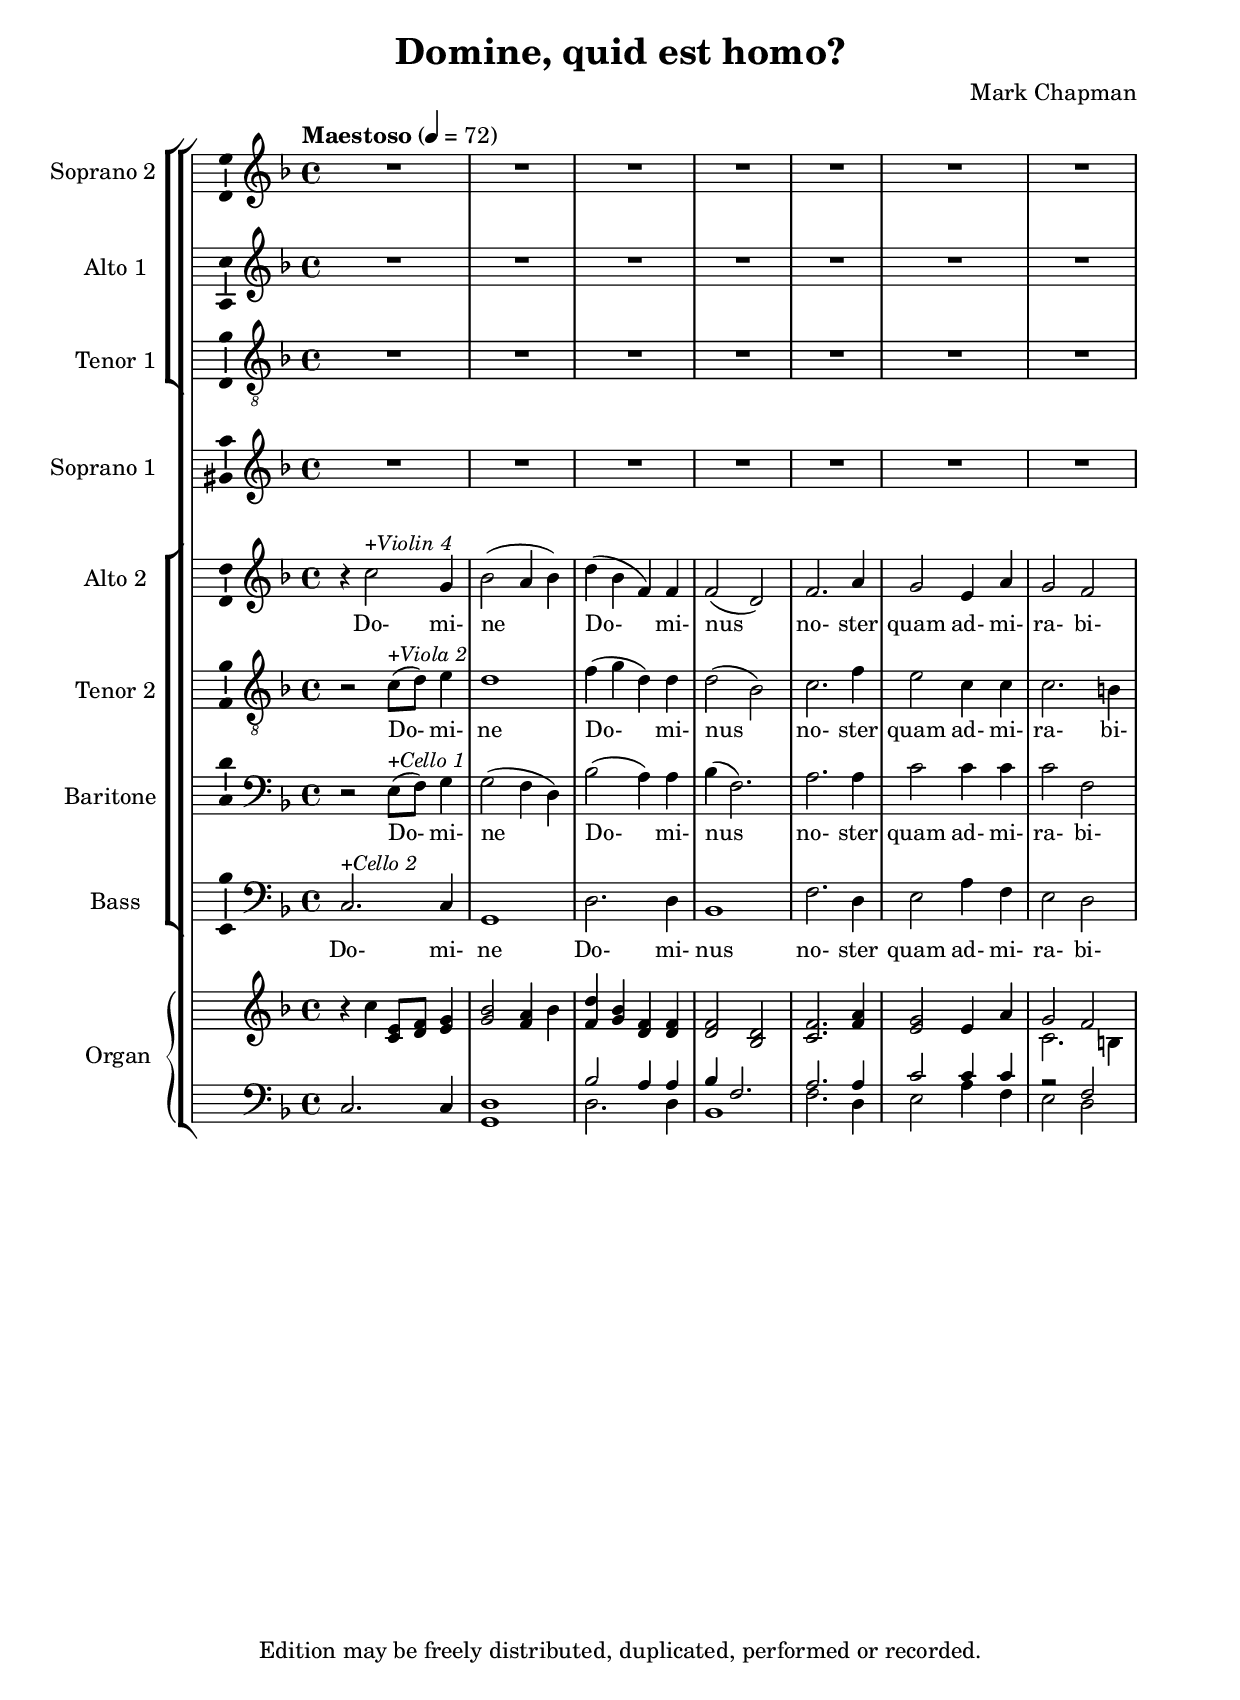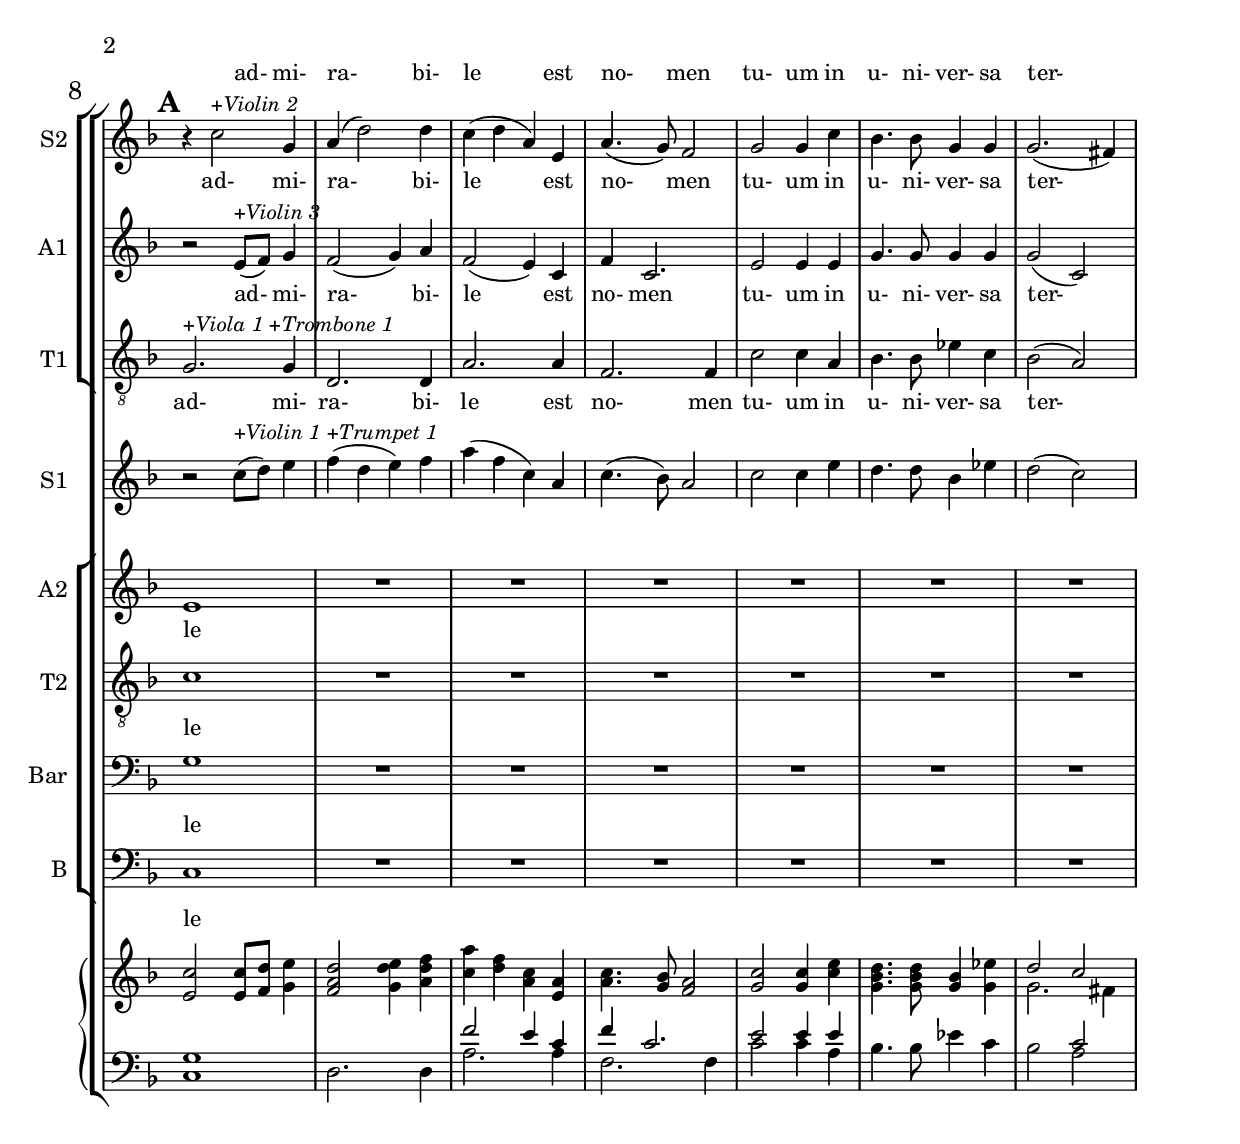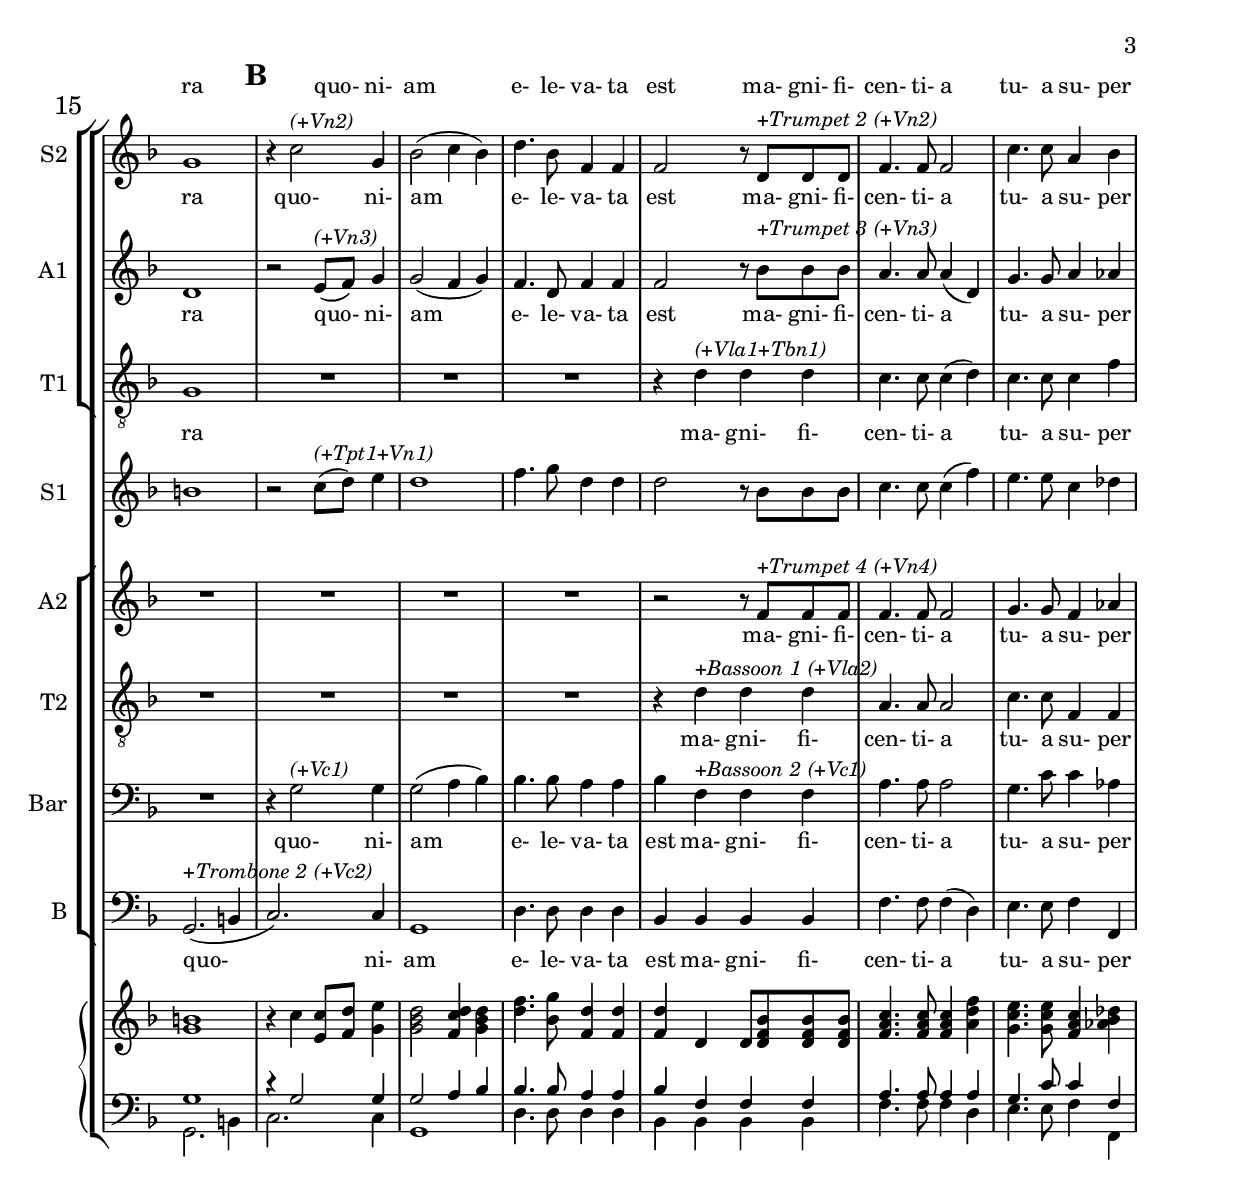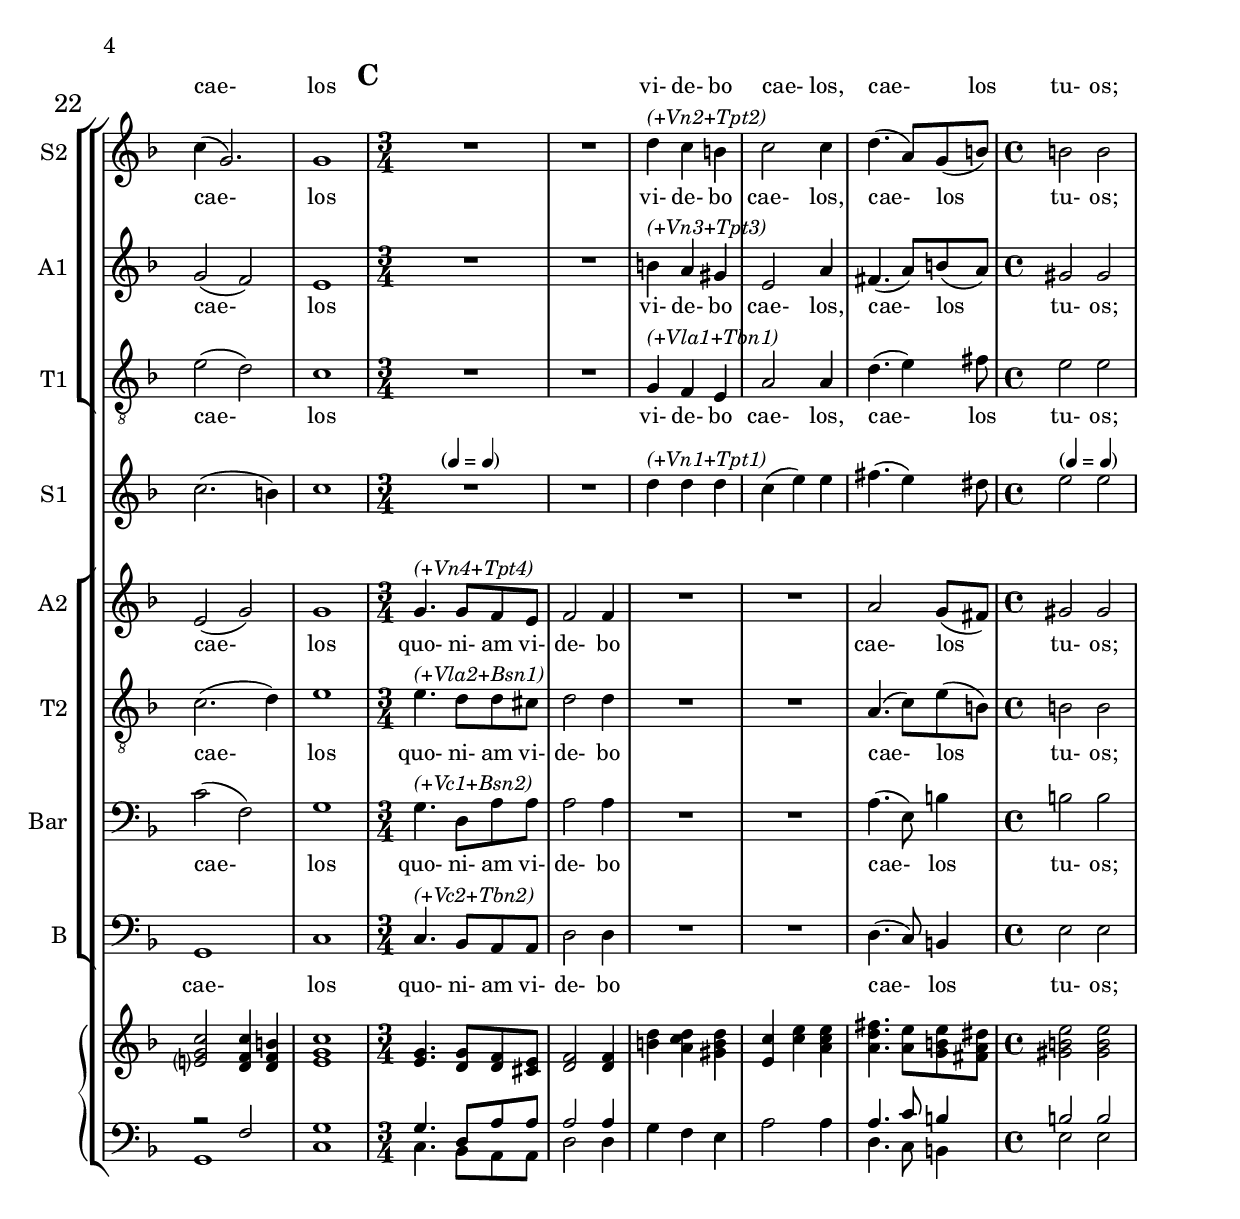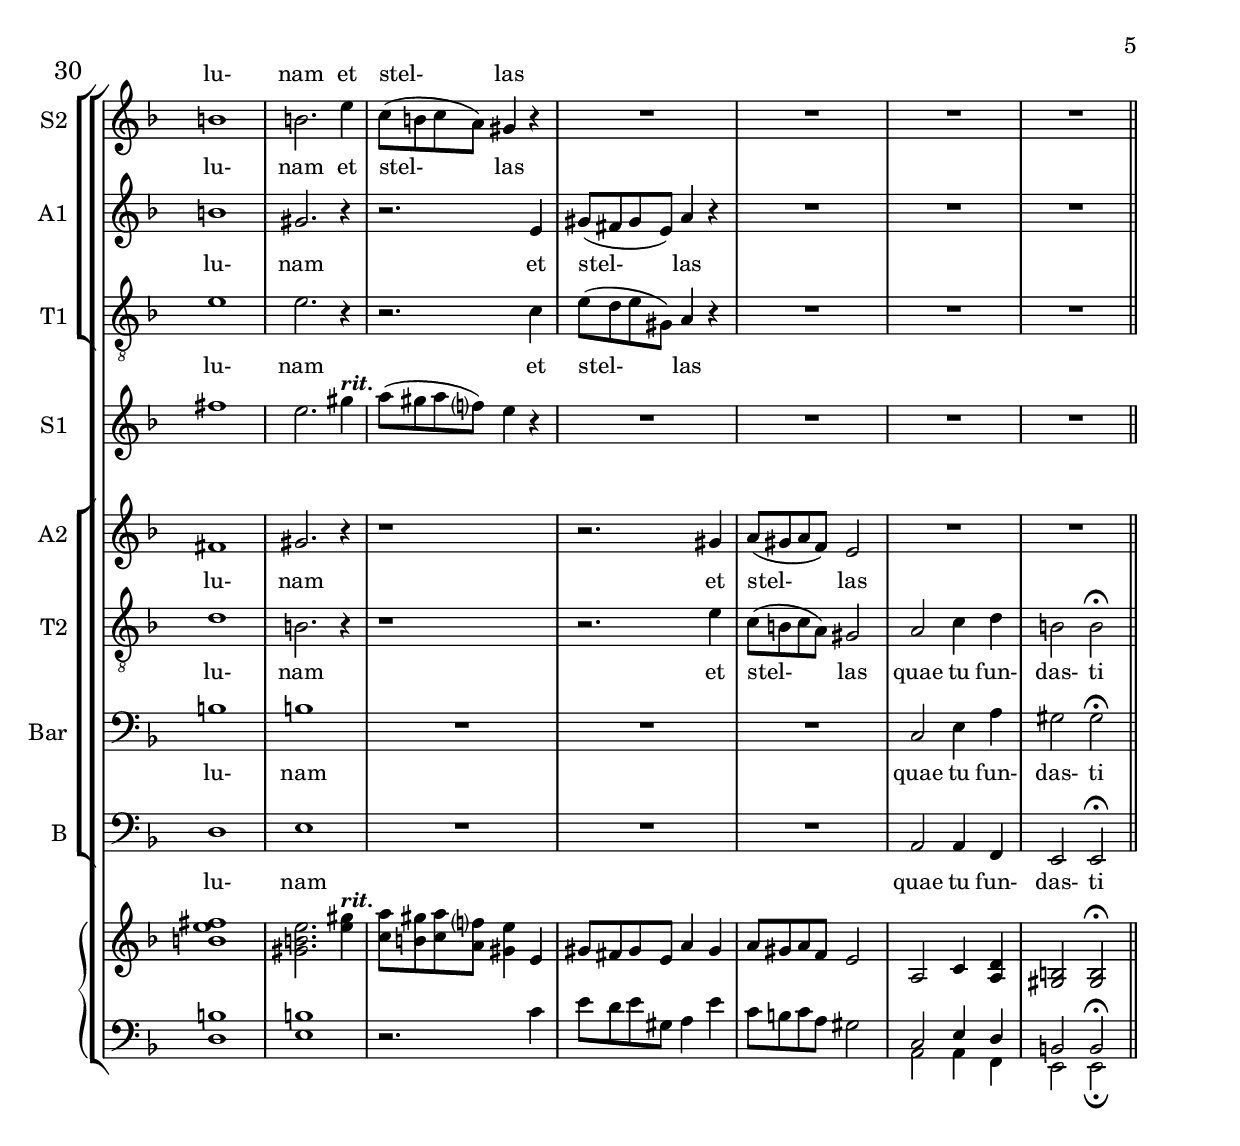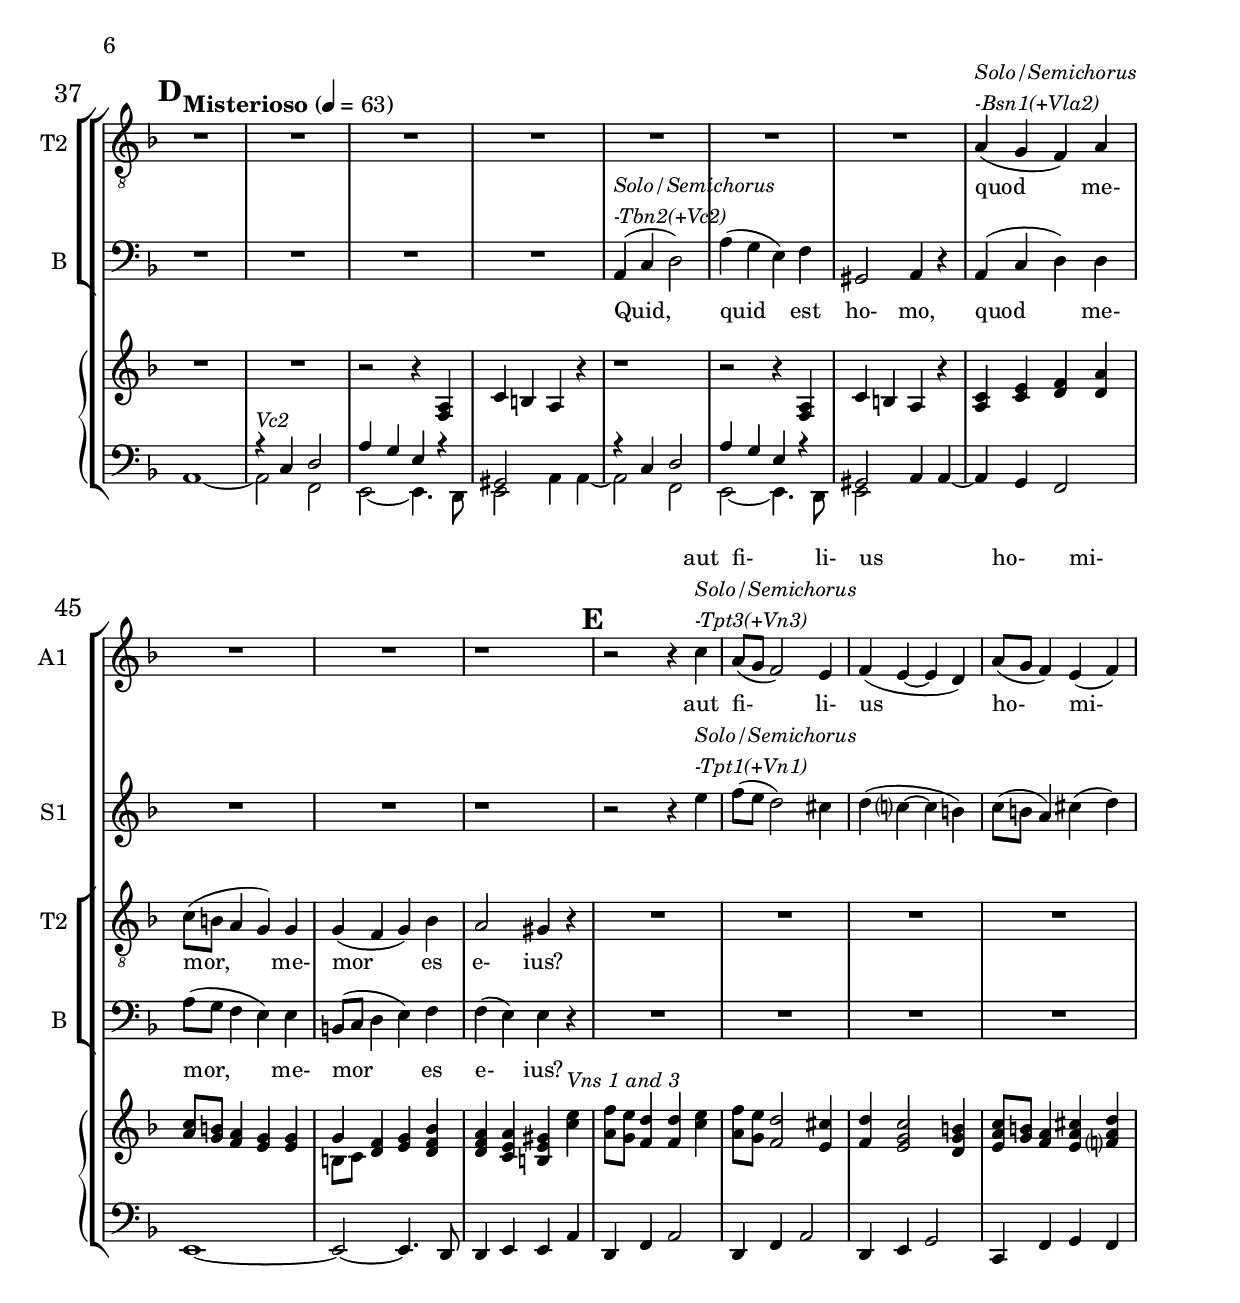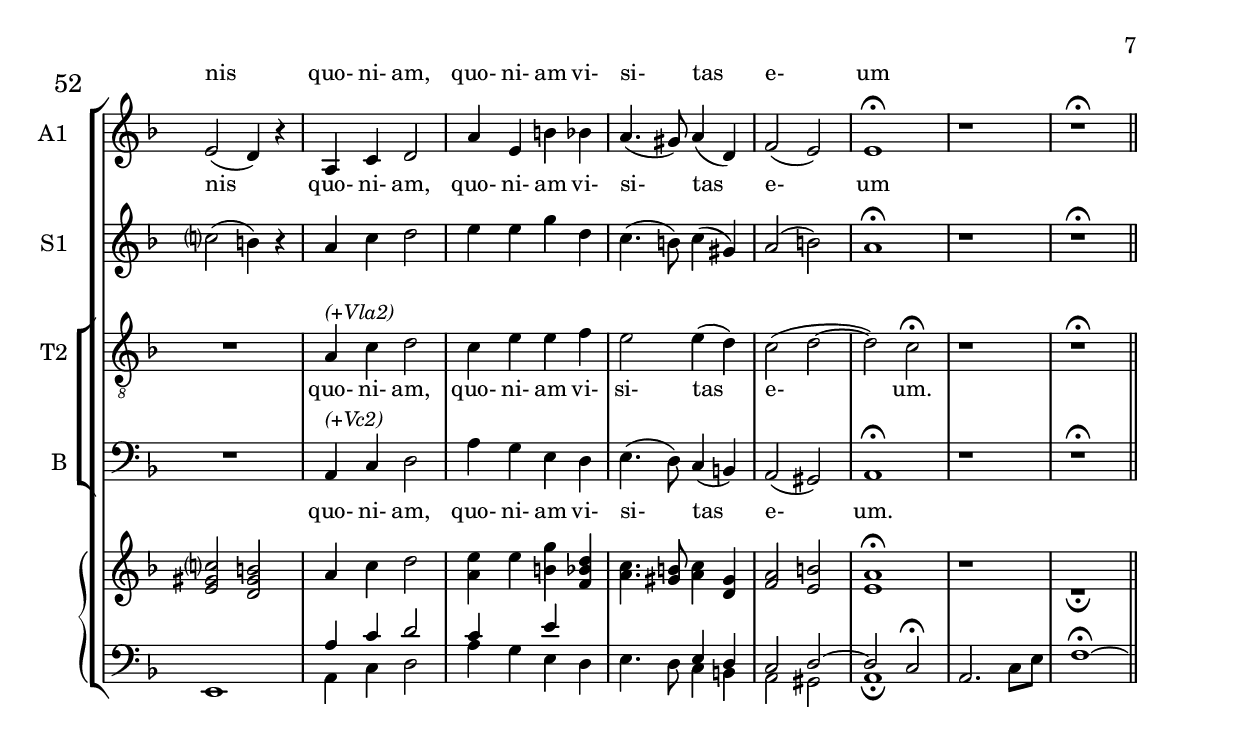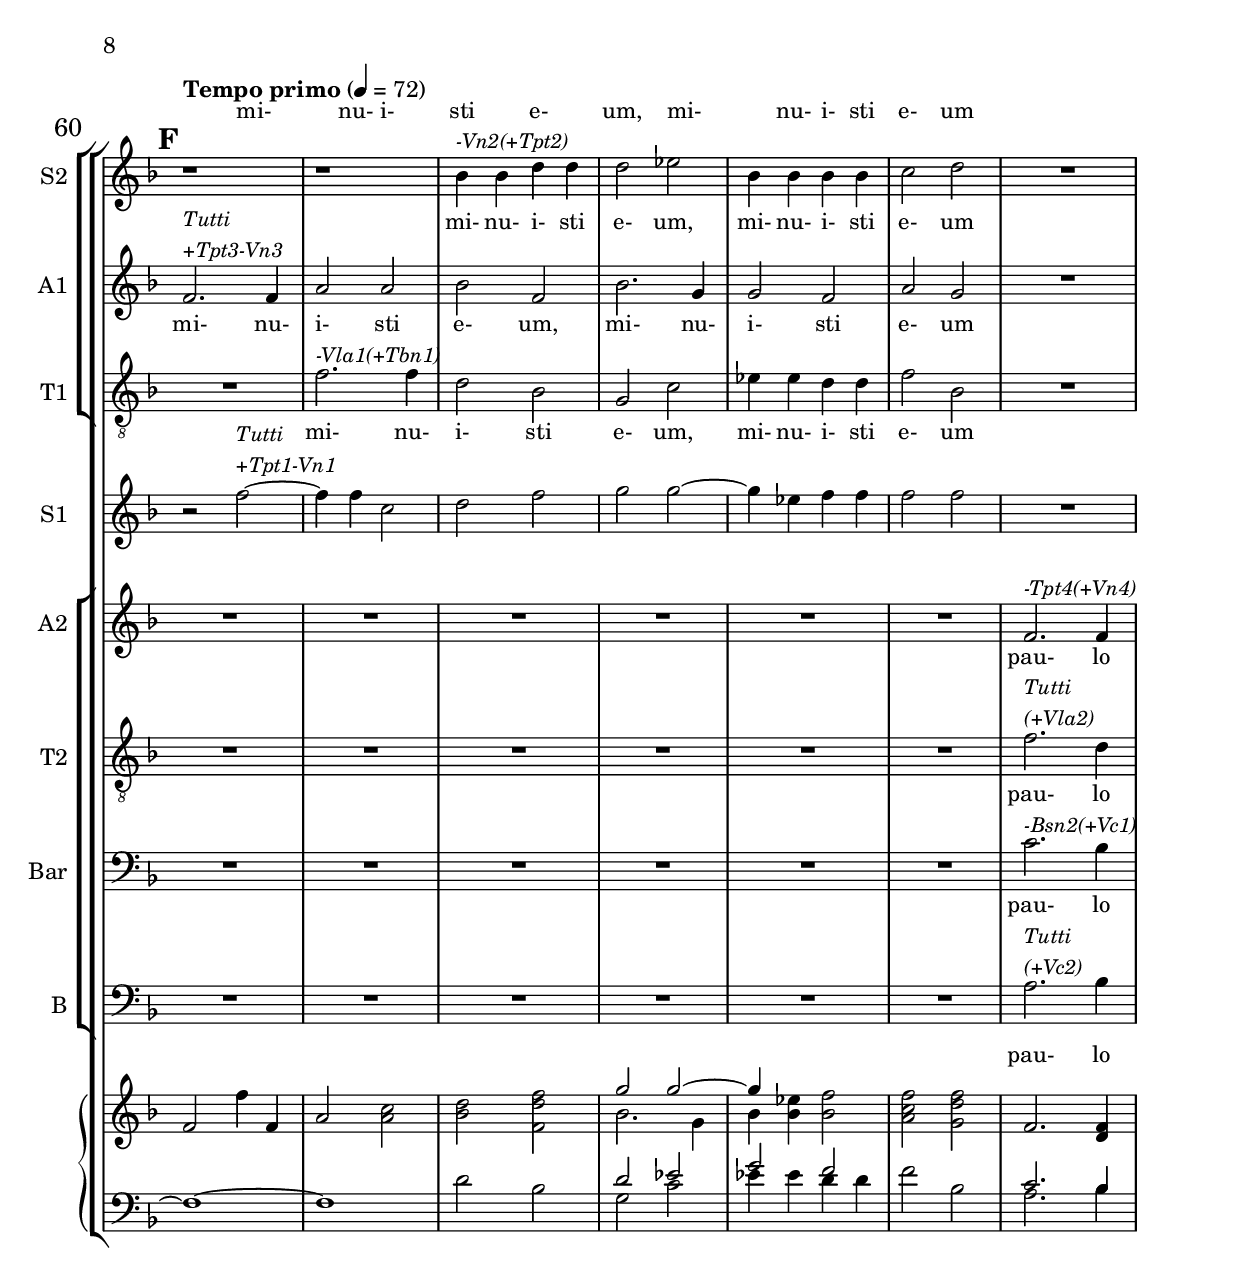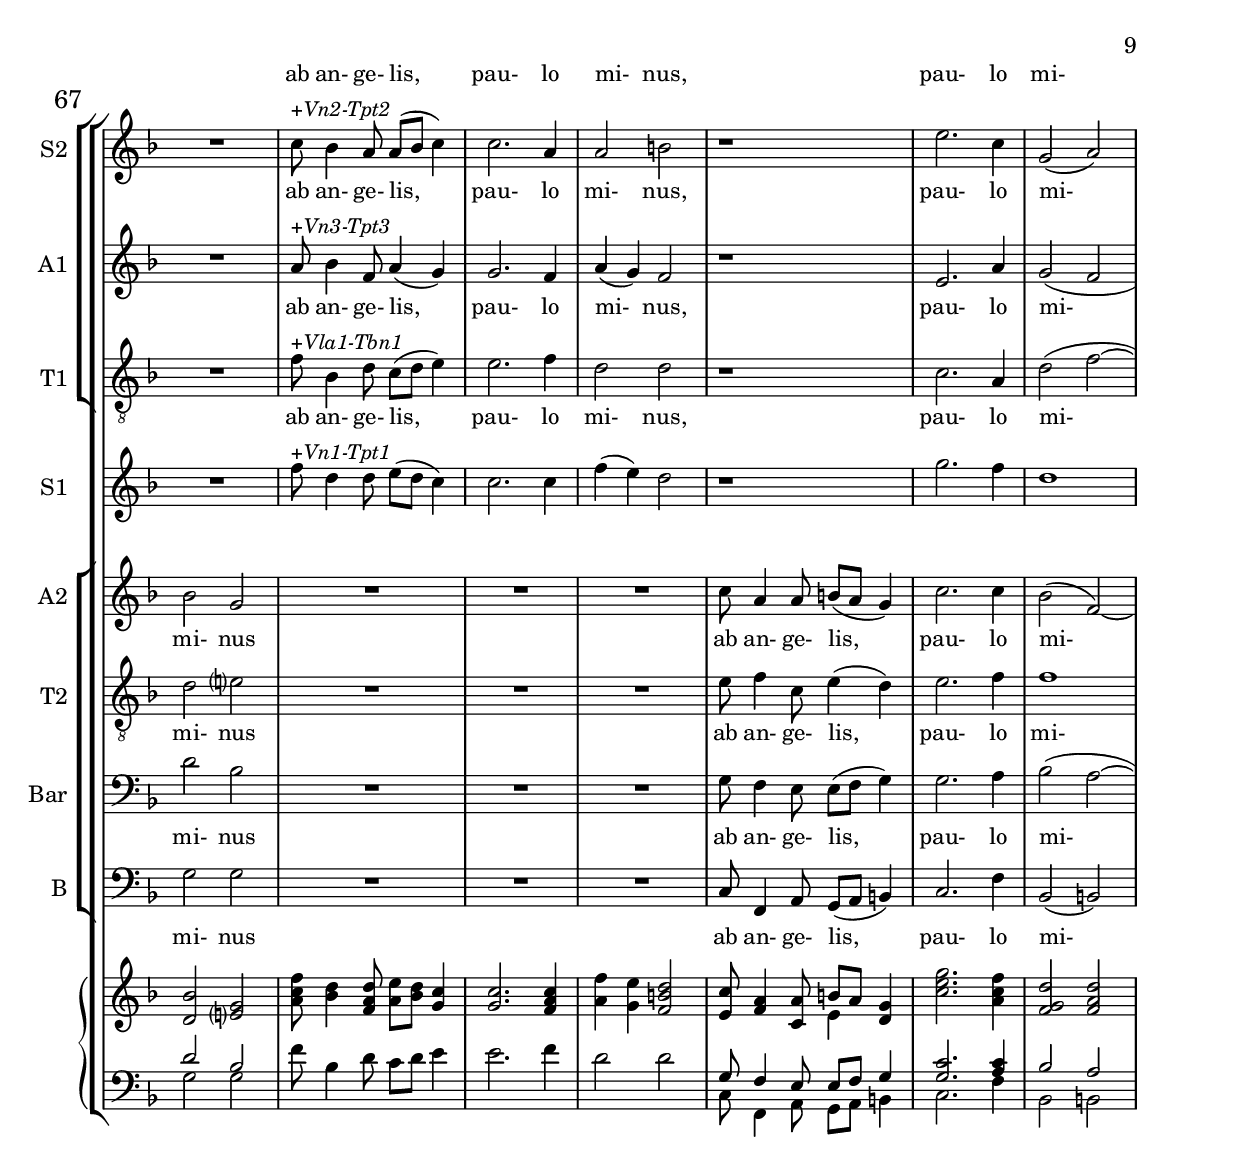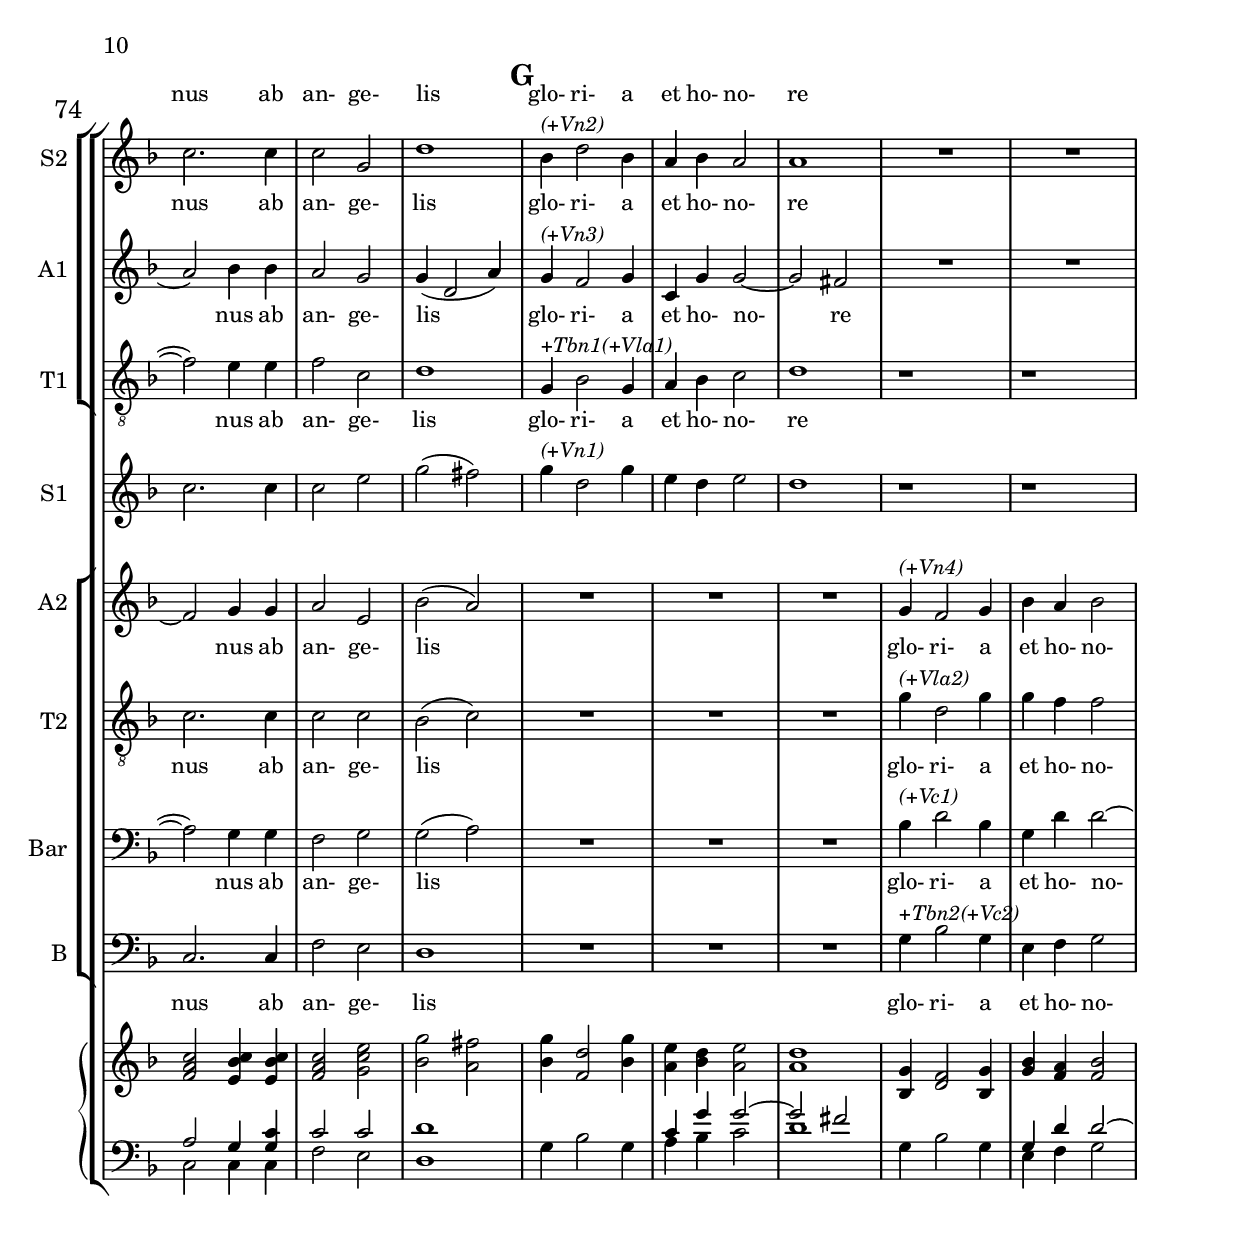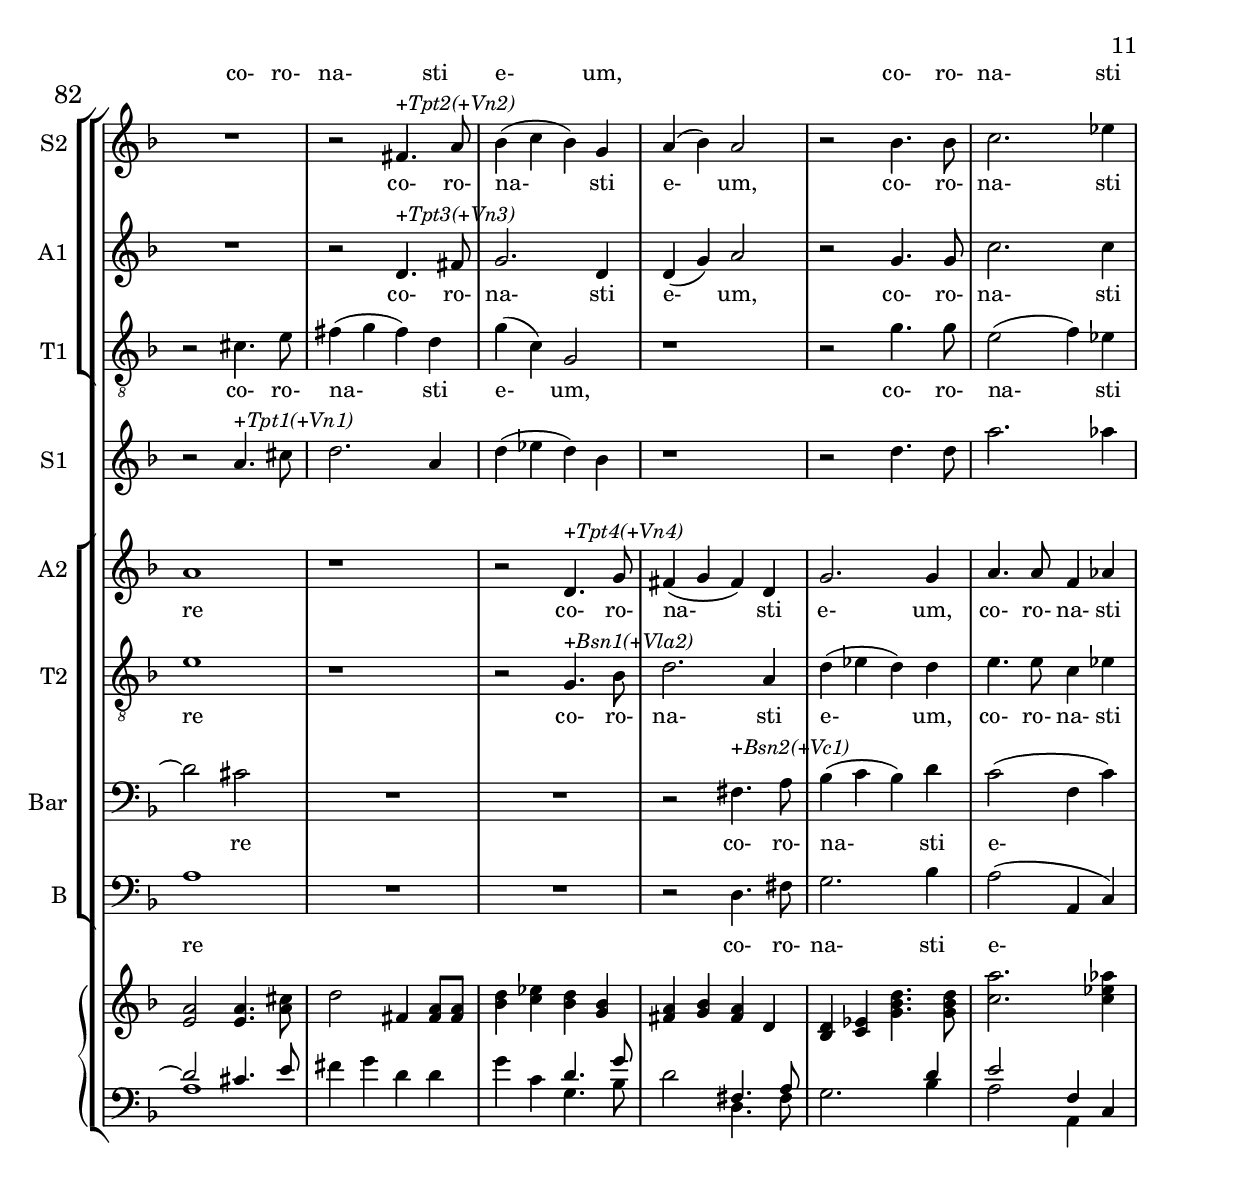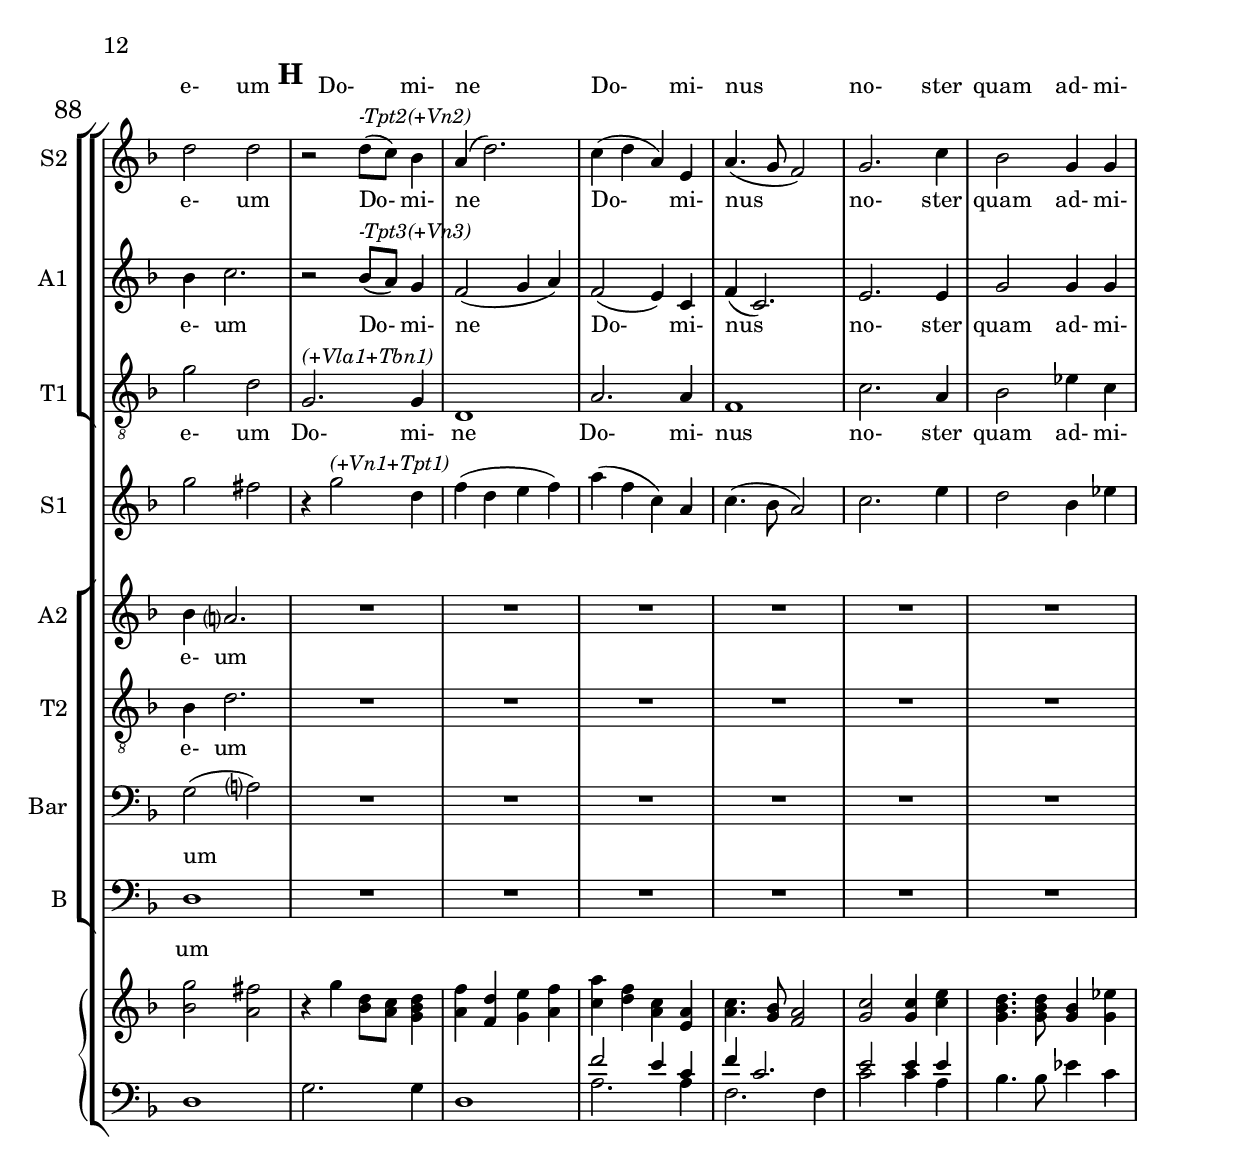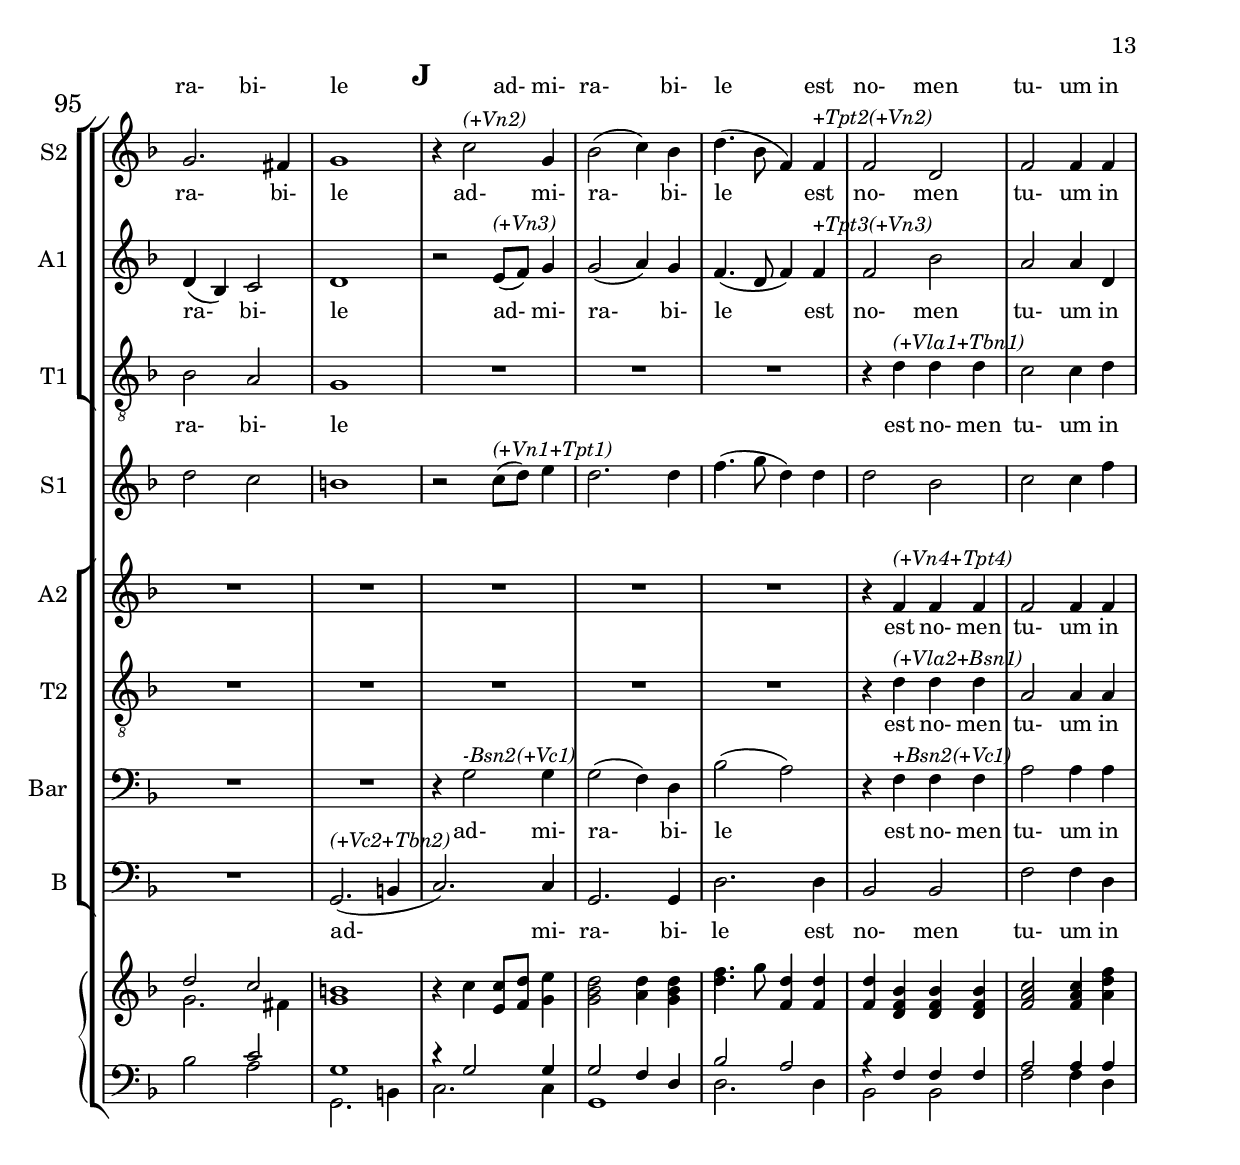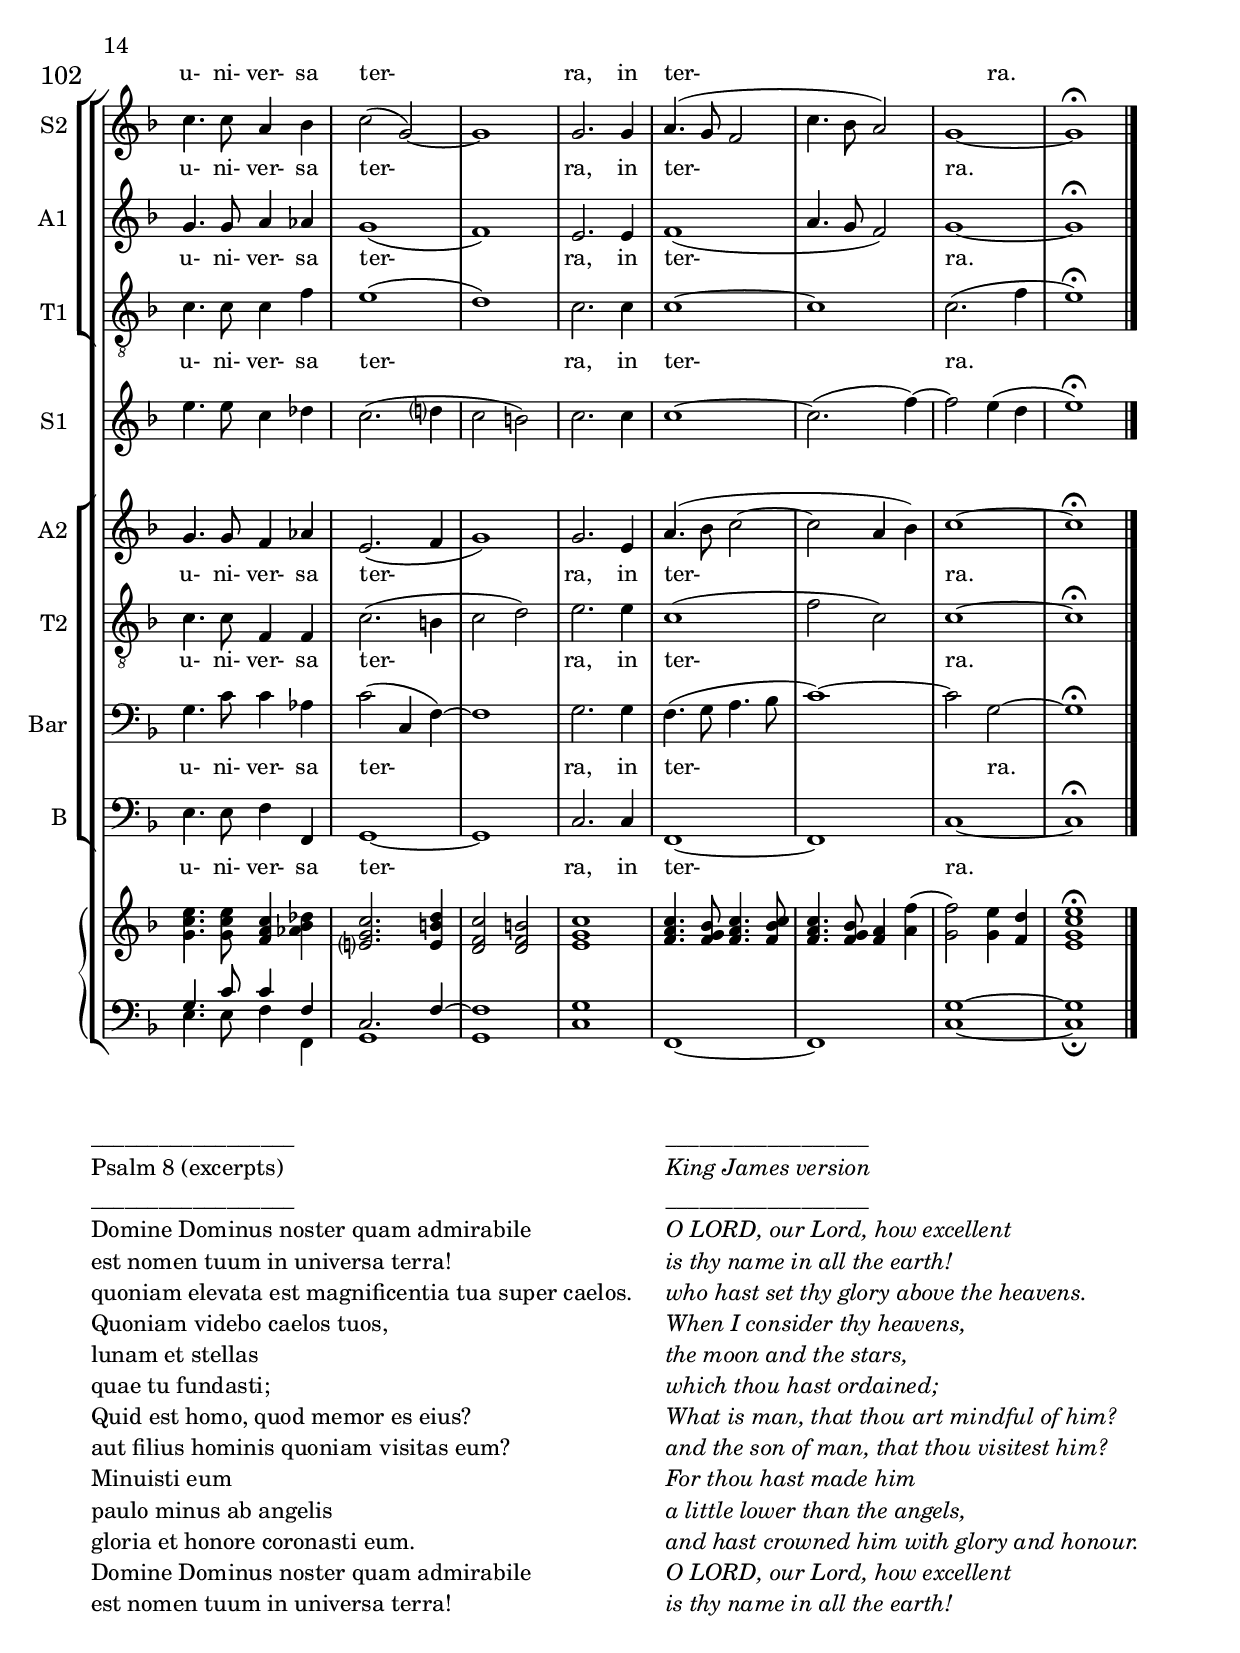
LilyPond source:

#(set-default-paper-size "a4")

\paper {
  #(set-paper-size "a4")
  top-margin = 1.0\cm
  bottom-margin = 1.0\cm
  left-margin = 1.75\cm
  line-width = 17.5\cm
  head-separation = 0.25\cm
  foot-separation = 0.5\cm
 % between-system-space = 1.5\cm
  between-system-padding = #4
  ragged-bottom=##t
  print-page-number=##t
}


\header {
  title = "Domine, quid est homo?"
%  poet = ""
  composer = "Mark Chapman"
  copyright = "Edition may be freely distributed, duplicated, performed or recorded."
}

\version "2.12.2"
     global = {
        \key f \major
        \time 4/4
        \dynamicUp
        \override Score.BarNumber #'extra-offset = #'( -2.0 . 1.0 )
	\override Score.BarNumber #'font-size = #1
%        \override Score.MetronomeMark #'extra-offset = #'( -2.0 . 1.0 )
     }

   
sopOneMusic = \relative c'' {\small \key f \major
	R1*7 
	r2 c8^\markup {\italic {+Violin 1 +Trumpet 1}}( d) e4 f( d e4) f4 a( f c) a c4.( bes8) a2 
		c2 c4 e d4. d8 bes4 es d2( c) b1
	r2 c8^\markup {\italic (+Tpt1+Vn1)}( d) e4 d1 f4. g8 d4 d d2 r8 bes bes bes c4. c8 c4( f) 
		e4. e8  c4 des c2.( b4) c1
	R2.^\markup {
		\concat {
		(
		\smaller \general-align #Y #DOWN \note #"4" #1
		" = "
		\smaller \general-align #Y #DOWN \note #"4" #1
		)
		}
		}
	R2. d4^\markup {\italic (+Vn1+Tpt1)} d d c( e) e
	fis4.( e4) dis8 e2^\markup {
		\concat {
		(
		\smaller \general-align #Y #DOWN \note #"4" #1
		" = "
		\smaller \general-align #Y #DOWN \note #"4" #1
		)
		}
		} e 
	fis1 e2. gis4^\markup {\bold \italic rit.} a8( gis a f?) e4 r R1*4
	R1*10 r1 r2 r4 e^\markup {\italic {\column {"Solo/Semichorus" "-Tpt1(+Vn1)"}}} f8( e d2) cis4
	d( c?~c b) c8( b a4) cis( d) c?2( b4) r
% d8( c) a4 c( b) 
	a4 c d2 e4 e g d c4.( b8) c4( gis) a2( b) a1\fermata r1 r\fermata \break
	r2 f'2^\markup {\italic {\column {Tutti +Tpt1-Vn1}}} ~f4 f c2 d f g g2~g4 es f f f2 f 
	R1*2 f8^\markup {\italic +Vn1-Tpt1} d4 d8 e( d c4) 
	c2. c4 f( e) d2
	r1 g2. f4 d1 c2.
	c4 c2 e g( fis)  
	g4^\markup {\italic (+Vn1)} d2 g4 e d e2 d1 
	r1 r r2 a4.^\markup {\italic +Tpt1(+Vn1)} cis8 d2. a4 d( es d) bes
	r1 r2 d4. d8 a'2. as4 g2 fis 
%	g'8 e4 e8 f( e d4)
%	R1*7 
	r4 g2^\markup {\italic (+Vn1+Tpt1)} d4 f( d e f) a4( f c) a c4.( bes8 a2) c2. e4 d2 bes4 es 
		d2 c b1
	r2 c8^\markup {\italic (+Vn1+Tpt1)}( d) e4 d2. d4 f4.( g8 d4) d d2 bes c c4 f e4. e8  c4 des
		c2.( d?4 c2 b) c2.
	c4 c1~c2.( f4)~f2 e4( d e1\fermata)
     }
   
sopTwoMusic = \relative c'' {\small 
	R1*7 
	r4 c2^\markup {\italic {+Violin 2}} g4 a( d2) d4 c( d a) e a4.( g8) f2 g2 g4 c4 bes4. bes8 
		g4 g g2.( fis4) g1
	r4 c2^\markup {\italic (+Vn2)} g4 bes2( c4 bes) d4. bes8 f4 f f2 r8 
		d8^\markup {\italic {+Trumpet 2 (+Vn2)}} d d f4. f8 f2 c'4. c8 a4 bes c4( g2.) g1
	R2.*2 d'4^\markup {\italic (+Vn2+Tpt2)} c b c2 c4 
	d4.( a8) g( b) b2 b
	b1 b2. e4 c8( b c a) gis4 r R1*27
	r1 r bes4^\markup {\italic -Vn2(+Tpt2)} bes d d d2 es bes4 bes bes bes c2 d  
	R1*2 c8^\markup {\italic +Vn2-Tpt2} bes4 a8 a( bes c4) c2. a4 a2 b
	r1 e2. c4 g2( a) c2. 
	c4 c2 g d'1
	bes4^\markup {\italic (+Vn2)} d2 bes4 a bes a2 a1 
	R1*3 r2 fis4.^\markup {\italic +Tpt2(+Vn2)} a8 bes4( c bes) g a( bes) a2
	r bes4. bes8 c2. es4 d2 d
%	R1*7 
	r2 d8^\markup {\italic -Tpt2(+Vn2)}( c) bes4 a4( d2.) c4( d a) e a4.( g8 f2) g2. c4 bes2 g4 g 
		g2. fis4 g1
	r4 c2^\markup {\italic (+Vn2)} g4 bes2( c4) bes d4.( bes8 f4) 
		f^\markup {\italic +Tpt2(+Vn2)} f2 d f2 f4 f c'4. c8 a4 bes c2( g)~g1 g2.
	g4 a4.( g8 f2 c'4. bes8 a2) g1~g\fermata 
     }

altoOneMusic = \relative c' {\small 
	R1*7 r2 e8^\markup {\italic {+Violin 3}}( f) g4 f2( g4) a f2( e4) c f c2. e2 e4 e g4. g8 g4 g 
		g2( c,) d1
	r2 e8^\markup {\italic (+Vn3)}( f) g4 g2( f4 g) f4. d8 f4 f f2 r8 
		bes^\markup {\italic {+Trumpet 3 (+Vn3)}} bes bes a4. a8 a4( d,) g4. g8 a4 as g2( f) e1
	R2.*2 b'4^\markup {\italic (+Vn3+Tpt3)} a gis e2 a4 
 	fis4.( a8) b( a) gis2 gis 
	b1 gis2. r4 
	r2. e4 gis8( fis gis e) a4 r R1*3
	R1*10 r1 r2 r4 c^\markup {\italic {\column {"Solo/Semichorus" "-Tpt3(+Vn3)"}}} a8( g f2) e4 
	f( e~e d) a'8( g f4) e( f) e2( d4) r
	a4 c d2 a'4 e b' bes a4.( gis8) a4( d,) f2( e) e1\fermata r1 r\fermata 
		\tempo "Tempo primo" 4 = 72
	f2.^\markup {\italic {\column{"Tutti" "+Tpt3-Vn3"}}} f4 a2 a bes f bes2. g4 g2 f a g 
	R1*2 a8^\markup {\italic +Vn3-Tpt3} bes4 f8 a4( g) g2. f4 a( g) f2
	r1 e2. a4 g2( f a) bes4 bes a2 g g4( d2 a'4)
	g^\markup {\italic (+Vn3)} f2 g4 c, g' g2~g fis 
	R1*3 r2 d4.^\markup {\italic +Tpt3(+Vn3)} fis8 g2. d4 d( g) a2 
	r2 g4. g8 c2. c4 bes c2.
	r2 bes8^\markup {\italic -Tpt3(+Vn3)}( a) g4 f2( g4 a) f2( e4) c f( c2.) e2. e4 g2 g4 g 
		d( bes) c2 d1
	r2 e8^\markup {\italic (+Vn3)}( f) g4 g2( a4) g f4.( d8 f4) 
		f^\markup {\italic +Tpt3(+Vn3)} f2 bes2 a2 a4 d, g4. g8 a4 as 
		g1( f) e2. e4 f1( a4. g8 f2) g1~g\fermata
    }

tenOneMusic = \relative c' { \small 
	R1*7
	g2.^\markup {\italic {+Viola 1 +Trombone 1}} g4 d2. d4 a'2. a4 f2. f4 c'2 c4 a bes4. bes8 es4 c bes2( a) g1
	R1*3 r4  d'^\markup {\italic (+Vla1+Tbn1)} d d c4. c8 c4( d) c4. c8 c4 f e2( d) c1
	R2.*2 g4^\markup {\italic (+Vla1+Tbn1)} f e a2 a4 
	d4.( e4) fis8 e2 e
	e1 e2. r4 
	r2. c4 e8( d e gis,) a4 r R1*27
	f'2.^\markup {\italic -Vla1(+Tbn1)} f4 d2 bes g c es4 es d d f2 bes, 
	R1*2 f'8^\markup {\italic +Vla1-Tbn1} bes,4 d8 c( d e4) e2. f4 d2 d 
	r1 c2. a4 d2( f~f) e4
	e f2 c d1 
	g,4^\markup {\italic +Tbn1(+Vla1)} bes2 g4 a bes c2 d1 
	r1 r r2 cis4. e8 fis4( g fis) d4 g( c,) g2
	r1 r2 g'4. g8 e2( f4) es g2 d 
%	R1*7
	g,2.^\markup {\italic (+Vla1+Tbn1)} g4 d1 a'2. a4 f1 c'2. a4 bes2 es4 c bes2 a g1
	R1*3 r4  d'4^\markup {\italic (+Vla1+Tbn1)} d d c2 c4 d c4. c8 c4 f e1( d) c2. c4 c1~c 
		c2.( f4 e1)\fermata
    }
   
altoTwoMusic = \relative c'' {\small 
	r4 c2^\markup {\italic {+Violin 4}} g4 bes2( a4 bes) d4( bes f) f f2( d) f2. a4 g2 e4 a g2 f e1
%a4 c g2 g e1 
	R1*10 r2 r8 f^\markup {\italic {+Trumpet 4 (+Vn4)}} f f f4. f8 f2 g4. g8 f4 as e2( g) g1
	g4.^\markup {\italic (+Vn4+Tpt4)}  g8 f e f2 f4
	R2.*2 a2 g8( fis) gis2 gis
	fis1 gis2. r4
	r1 r2. gis4 a8( gis a f) e2 R1*31
	f2.^\markup {\italic -Tpt4(+Vn4)} f4 bes2 g 
	R1*3 c8 a4 a8 b( a g4) 
	c2. c4 bes2( f)~f g4 
	g a2 e bes'( a)
	R1*3 g4^\markup {\italic (+Vn4)} f2 g4 bes a bes2 a1
	r1 r2 d,4.^\markup {\italic +Tpt4(+Vn4)} g8 fis4( g fis) d g2. g4 a4. a8 f4 as bes a?2.
%	r1 
%	r4 c2 g4 bes2( a4 g) d'4( bes f) f f2( d) f2. a4 g2 e4 a g2 f e1
	R1*11 r4 f^\markup {\italic (+Vn4+Tpt4)} f f f2 f4 f g4. g8 f4 as e2.( f4 g1) g2. 
	e4 a4.( bes8 c2~c a4 bes4) c1~c\fermata
     }

tenTwoMusic = \relative c' {\small 
	r2 c8^\markup {\italic {+Viola 2}}( d) e4 d1 f4( g d) d d2( bes) c2. f4 e2 c4 c c2. b4 c1
	R1*10 r4 d^\markup {\italic {+Bassoon 1 (+Vla2)}} d d a4. a8 a2 c4. c8 
%	<<{\voiceOne \stemDown 
	f,4 f
%	}\context Voice = "tenorTwos" {\voiceTwo \stemUp \tiny c'4^\markup{\italic Tpt4} bes}>>
%		\oneVoice \stemNeutral 
	c'2.( d4) e1
	e4.^\markup {\italic {(+Vla2+Bsn1)}} d8 d cis d2 d4 
	R2.*2 a4.( c8) e( b) b2 b
	d1 b2. r4 
	r1 r2. e4 c8( b c a) gis2
	a2 c4 d b2 b \fermata
%c4 e e2 d c1 
	R1*7 a4 ^\markup {\italic {\column {"Solo/Semichorus" "-Bsn1(+Vla2)"}}} ( g f) a4 c8( b8 a4 g) 
		g4 g( f g) bes a2 gis4 r 
	R1*5 a4^\markup {\italic (+Vla2)} c d2 c4 e e f e2 e4( d) c2( d~d) c2\fermata r1 r\fermata
	R1*6 f2.^\markup {\italic \column{"Tutti" "(+Vla2)"}} d4 d2 e? 
	R1*3 e8 f4 c8 e4( d4) 
	e2. f4 f1 c2. 
	c4 c2 c bes( c)
	R1*3 g'4^\markup {\italic (+Vla2)} d2 g4 g f f2 e1 
	r1 r2 g,4.^\markup {\italic +Bsn1(+Vla2)} bes8 d2. a4 d( es d) d e4. e8 c4 es bes d2.
%	r2 c8( d) e4 d1 f4( g d) d d2( bes) c2. f4 e2 c4 c c2. b4 c1
	R1*11 r4 d^\markup {\italic {(+Vla2+Bsn1)}} d d a2 a4 a c4. c8 
%	<<{\voiceOne \stemDown 
	f,4 f
%	}\context Voice = "tenorTwos" {\voiceTwo \stemUp \tiny c'4^\markup{\italic Bsn1} bes}>>
%		\oneVoice \stemNeutral 
	c'2.( b4 c2 d) e2. e4 c1( f2 c) c1~c\fermata
     }
   
baritoneMusic = \relative c {\small 
	r2 e8^\markup {\italic {+Cello 1}}( f) g4 g2( f4 d) bes'2( a4) a bes( f2.) a2. a4 c2 c4 c 
		c2 f, g1
%c4 c c2 b c1 
	R1*7
	r4 g2^\markup {\italic (+Vc1)} g4 g2( a4 bes) bes4. bes8 a4 a bes 
		f^\markup {\italic {+Bassoon 2 (+Vc1)}} f f a4. a8 a2 g4. c8 c4 as c2( f,) g1
	g4.^\markup {\italic (+Vc1+Bsn2)} d8 a' a a2 a4
	R2.*2 a4.( e8) b'4 b2 b
	b1 b R1*3 
	c,2 e4 a gis2 gis \fermata
	R1*29 c2.^\markup {\italic -Bsn2(+Vc1)} bes4 d2 bes 
	R1*3 g8 f4 e8 e( f g4)
	g2. a4 bes2( a~a) g4 
	g f2 g g( a)
	R1*3 bes4^\markup {\italic (+Vc1)} d2 bes4 g d' d2~d cis
	R1*2 r2 fis,4.^\markup {\italic +Bsn2(+Vc1)} a8 bes4( c bes) d c2( f,4 c') g2( a?)
%	r2 e8( f) g4 g2( a4 bes) bes2( a4) a bes( f2.) a2. a4 c2 c4 c g( e) f2 g1
	R1*8
	r4 g2^\markup {\italic -Bsn2(+Vc1)} g4 g2( f4) d bes'2( a) r4 
		f^\markup {\italic +Bsn2(+Vc1)} f f a2 a4 a g4. c8 c4 as 
		c2( c,4 f)~f1 g2. 
	g4 f4.( g8 a4. bes8 c1)~c2 g~g1\fermata
%c4 c c2 b c1 
\fermata
     }

bassMusic = \relative c {\tempo "Maestoso" 4 = 72 \small 
	c2.^\markup {\italic {+Cello 2}} c4 g1 d'2. d4 bes1 f'2. d4 e2 a4 f e2 d\mark \default c1
	R1*6
	g2.^\markup {\italic {+Trombone 2 (+Vc2)}} ( b4\mark \default c2.) c4 g1 d'4. d8 d4 d bes bes 
		bes bes f'4. f8 f4( d) e4. e8 f4 f, g1 c\mark \default \time 3/4 
%	\set Score.tempoHideNote = ##t
%	\tempo 2. = 36 
	c4.^\markup {\italic (+Vc2+Tbn2)} bes8 a a d2 d4
	R2.*2 d4.( c8) b4 
	\time 4/4 
%	\tempo 4 = 72 
	e2 e
	d1 e R1*3 
	a,2 a4 f e2 e\fermata \mark \default \set Score.tempoHideNote = ##f \tempo "Misterioso" 4=63
	R1*4 a4^\markup {\italic \column {"Solo/Semichorus" "-Tbn2(+Vc2)"}}( c d2) a'4( g e) f gis,2 a4 r4
	a( c d) d a'8( g f4 e) e b8( c d4 e) f f( e) e r\mark \default  
	R1*5 a,4^\markup {\italic (+Vc2)} c d2 a'4 g e d e4.( d8) c4( b) a2( gis) a1\fermata 
		r1 r\fermata
	R1*6 a'2.^\markup {\italic \column {"Tutti" "(+Vc2)"}} bes4 g2 g 
	R1*3 c,8 f,4 a8 g8( a b4) 
	c2. f4 bes,2( b) c2.
	c4 f2 e d1\mark \default 
	R1*3 g4^\markup {\italic +Tbn2(+Vc2)} bes2 g4 e f g2 a1
	R1*2
%	R1 r2 <<{\voiceOne \stemDown r r}
%		\context Voice = "Tbn" {\voiceTwo \stemUp \tiny g4.^\markup{\italic Tbn2} bes8 d2}>>
%		\oneVoice \stemNeutral d,4.^\markup {\italic (+Vc2+Tbn2)} 
	r2 d,4.fis8 g2. bes4 a2( a,4 c) d1
\mark \default 
%	g'8 c,4 e8 d( e f4)
%	c2. c4 g1 d'2. d4 bes1 f'2. d4 e2 a4 f e2 d c1
	R1*7
	g,2.^\markup {\italic (+Vc2+Tbn2)}( b4\mark \default c2. )  c4 g2. g4 d'2. d4 bes2 bes 
		f'2 f4 d e4. e8 f4 f, g1~g c2.
	c4 f,1~f c'~c\fermata
	\bar "|."
     }

      pianoLH = \relative c {\small
	c2. c4 <<{\small d1 bes'2 a4 a bes4 f2. a a4 c2 c4 c r2 f, g1}\\
		 {\small g,1 d'2. d4 bes1 f'2. d4 e2 a4 f e2 d c1}>> 
	d2. d4 <<{\small f'2 e4 c f c2. e2 e4 e}\\{\small a,2. a4 f2. f4 c'2 c4 a}>> 
		bes4. bes8 es4 c bes2
	<<{\small c2 g1 r4 g2 g4 g2 a4 bes bes4. bes8 a4 a bes 
		f f f a4. a8 a4 a g4. c8 c4 f, r2 f g1}\\
	  {\small a2 g,2. b4 c2. c4 g1 d'4. d8 d4 d bes bes bes bes f'4. f8 f4 d e4. e8 f4 f, g1 c}>>  
	<<{\small g'4. d8 a'a a2 a4 s2. s a4. c8 b4 b2 b b1 b}\\
	  {\small c,4. bes8 a a d2 d4 g f e a2 a4 d,4. c8 b4 e2 e d1 e}>>
	r2. c'4 e8 d e gis, a4 e' c8 b c a gis2 
		<<{\small c, e4 d b2 b\fermata}\\{\small a a4 f e2 e\fermata}>>
	\bar "||"
	\break
	<<{\small s1 r4^\markup {\italic Vc2} c' d2 a'4 g e r gis,2}\\
		{\small a1~a2 f e~e4. d8 e2 a4}>>
	<<{\small s4 r c d2 a'4 g e r gis,2}\\{\small a4~a2 f e~e4. d8 e2}>> a4
	a~a4 g f2 e1~e2~e4. d8 d4 e e a d, f a2 d,4 f a2 d,4 e g2 c,4 f g f e1
	<<{\small a'4 c d2 c4 s e s s2 e,4 d c2 d~d c\fermata}\\
	  {\small a4 c d2 a'4 g e d e4. d8 c4 b a2 gis a1\fermata}>>
	a2. c8 e f1\fermata~f~f d'2 bes 
	<<{\small d es g f s1 c2. bes4 d2 bes s1 s s g8 f4 e8 e f g4
	   <g c>2. <a c>4 bes2 a a g4 <g c> c2 c d1}\\
	  {\small g,2 c es4 es d d f2 bes, a2. bes4 g2 g f'8 bes,4 d8 c d e4 
	   e2. f4 d2 d c,8 f,4 a8 g a b4 c2. f4 bes,2 b c c4 c f2 e d1}>>  
	g4 bes2 g4 <<{\small c4 g'4 g2~g fis}\\{\small a,4 bes c2 d1}>> g,4 bes2 g4 
		<<{\small g d' d2~d cis4. e8}\\{\small e,4 f g2 a1}>> 
	fis'4 g d d g4 c, <<{\small d4. g8 s2 fis,4. a8 s2. d4 e2 f,4}\\
			    {\small g4. bes8 d2 d,4. fis8 g2. bes4 a2
		a,4}>> c d1
	g2. g4 d1
	<<{\small f'2 e4 c f c2. e2 e4 e}\\{\small a,2. a4 f2. f4 c'2 c4 a}>> 
		bes4. bes8 es4 c bes2
	<<{\small c g1 r4 g2 g4 g2 f4 d bes'2 a r4 f f f a2 a4 a g4. c8 c4 f, c2. f4~f1 g s1 s 
		g~g}\\
	  {\small a2 g,2. b4 c2. c4 g1 d'2. d4 bes2 bes f'2 f4 d e4. e8 f4 f, g1 g c f,1~f 
		c'~c\fermata}>> 
	\bar "|."
     }

      pianoRH = \relative c'' {\small
	r4 c <c, e>8 <d f> <e g>4 <g bes>2 <f a>4 bes <f d'> <g bes> <d f> <d f> <d f>2 <bes d>
	<c f>2. <f a>4 <e g>2 e4 a <<{\small g2 f}\\{\small c2. b4}>> <e c'>2 <e c'>8 <f d'> <g e'>4
	<f a d>2 <g d' e>4 <a d f> <c a'> <d f> <a c> <e a> <a c>4. <g bes>8 <f a>2 <g c> <g c>4 <c e>
		<g bes d>4. <g bes d>8 <g bes>4 <g es'> <<{\small d'2 c}\\{\small g2. fis4}>> <g b>1
	r4 c <e, c'>8 <f d'> <g e'>4 <g bes d>2 <f c' d>4 <g bes d> <d' f>4. <bes g'>8 <f d'>4 <f d'>
		<f d'>4 d4 d8 <d f bes>8 <d f bes> <d f bes> <f a c>4. <f a c>8 <f a c>4 <a d f>
		<g c e>4. <g c e>8 <f a c>4 <as bes des> <e? g c>2 <d f c'>4 <d f b> <e g c>1
	<e g>4. <d g>8 <d f> <cis e> <d f>2 <d f>4 
		<b' d> <a c d> <gis b d> <e c'> <c' e> <a c e>
	 	<a d fis>4. <a e'>8 <g b e> <fis a dis> <gis b e>2 <gis b e> <b e fis>1 <gis b e>2.
	<e' gis>4^\markup {\bold \italic rit.} <c a'>8 <b gis'> <c a'> <a f'?> <gis e'>4 
		e gis8 fis gis e a4 gis a8 gis a f e2 a, c4 <a d> <gis b>2 <gis b>\fermata
	R1*2 r2 r4 <f a> c' b a4 r r1 r2 r4 <f a> c' b a4 r 
	<a c>4 <c e> <d f> <d a'> <a' c>8 <g b> <f a>4 <e g> <e g> 
		<<{\small g}\\{\small b,8[ c]}>> <d f>4 <e g>
		<d f bes> <d f a> <c e a> <b e gis> 
	<c' e>4^\markup {\italic {Vns 1 and 3}} <a f'>8 <g e'> <f d'>4 <f d'> <c' e>4 <a f'>8 <g e'> <f d'>2
		<e cis'>4 <f d'> <e g c>2 <d g b>4 <e a c>8 <g b> <f a>4 <e a cis> <f? a d> 
		<e gis c?>2 <d gis b>
	a'4 c d2 <a e'>4 e' <b g'> <f bes d> <a c>4. <gis b>8 <a c>4 <d, gis> <f a>2 <e b'>
		<e a>1\fermata r1 <<{s\mark \default}\\{\small r\fermata}>> \bar "||"
	f2 f'4 f, a2 <a c>2 <bes d> <f d' f> <<{\small g' g2~g4}\\{\small bes,2. g4 bes}>> 
		<bes es> <bes f'>2 <a c f> <g d' f>
	f2. <d f>4 <d bes'>2 <e? g> <a c f>8 <bes d>4 <f a d>8 <a e'> <bes d> <g c>4 
	<g c>2. <f a c>4 <a f'>4 <g e'> <f b d>2 <e c'>8 <f a>4 <c a'>8 
		<<{\small b'8[ a]}\\{\small e4}>> <d g> 
	<c' e g>2. <a c f>4 <f g d'>2 <f a d> <f a c> <e bes' c>4 <e bes' c> <f a c>2 <g c e>2 
		<bes g'> <a fis'> 
	<bes g'>4 <f d'>2 <bes g'>4 <a e'> <bes d> <a e'>2 <a d>1 <bes, g'>4 <d f>2 <bes g'>4 
		<g' bes> <f a> <f bes>2 <e a>2 <e a>4. <a cis>8 
	d2 fis,4 <fis a>8 <fis a> <bes d>4 <c es> <bes d> <g bes> <fis a> <g bes> <fis a> d 
		<bes d>4 <c es> <g' bes d>4. <g bes d>8 <c a'>2. <c es as>4 <bes g'>2 <a fis'>
	r4 g'4 <bes, d>8 <a c> <g bes d>4 
	<a f'> <f d'> <g e'>4 <a f'> <c a'> <d f> <a c> <e a> <a c>4. <g bes>8 <f a>2 <g c> <g c>4 <c e>
		<g bes d>4. <g bes d>8 <g bes>4 <g es'> <<{\small d'2 c}\\{\small g2. fis4}>> <g b>1
	r4 c <e, c'>8 <f d'> <g e'>4 <g bes d>2 <a d>4 <g bes d> <d' f>4. g8 <f, d'>4 <f d'>
		<f d'>4 <d f bes>4 <d f bes> <d f bes> <f a c>2 <f a c>4 <a d f>
		<g c e>4. <g c e>8 <f a c>4 <as bes des> <e? g c>2. <e b' d>4 <d f c'>2 <d f b> 
	<e g c>1 <f a c>4. <f g bes>8 <f a c>4. <f bes c>8 <f a c>4. <f g bes>8 <f a>4 
		<a f'>( <g f'>2) <g e'>4 <f d'> <e g c e>1\fermata
     }

ChOneWords = \lyricmode { \small
	ad- mi- ra- bi- le est no- men tu- um in u- ni- ver- sa ter- ra 
	quo- ni- am e- le- va- ta est ma- gni- fi- cen- ti- a tu- a su- per cae- los
%ex ore infantium et lactantium perfecisti laudem propter inimicos tuos ut destruas inimicum et ultorem
%	quo- ni- am vi- de- bo,
	vi- de- bo cae- los,
	cae- los tu- os; 
%	o- pe- ra di- gi- to- rum tuo- rum 
	lu- nam et stel- las 
%	quae tu fun- das- ti
%	quid est homo quod me- mor es e- ius 
	aut fi- li- us ho- mi- nis quo- ni- am, quo- ni- am vi- si- tas e- um
	mi- nu- i- sti e- um, mi- nu- i- sti e- um 	
	ab an- ge- lis, pau- lo mi- nus,
% ab an- ge- lis
	pau- lo mi- nus ab an- ge- lis
	glo- ri- a et ho- no- re co- ro- na- sti e- um,  co- ro- na- sti e- um
%et constituisti eum super opera manuum tuarum
%omnia subiecisti sub pedibus eius oves et boves universas insuper et pecora campi
%volucres caeli et pisces maris qui perambulant semitas maris
	Do- mi- ne Do- mi- nus no- ster quam ad- mi- ra- bi- le
	ad- mi- ra- bi- le est no- men tu- um in u- ni- ver- sa ter- ra, in ter- ra.
%1 O LORD, our Lord, how excellent is thy name in all the earth! who hast set thy glory above the heavens.

%2 Out of the mouth of babes and sucklings hast thou ordained strength because of thine enemies, that thou mightest still the enemy and the avenger.

%3 When I consider thy heavens, the work of thy fingers, the moon and the stars, which thou hast ordained;

%4 What is man, that thou art mindful of him? and the son of man, that thou visitest him?

%5 For thou hast made him a little lower than the angels, and hast crowned him with glory and honour.

%6 Thou madest him to have dominion over the works of thy hands; thou hast put all things under his feet:

%7 All sheep and oxen, yea, and the beasts of the field;

%8 The fowl of the air, and the fish of the sea, and whatsoever passeth through the paths of the seas.

%9 O LORD our Lord, how excellent is thy name in all the earth!
     }

sopTwoWords = \lyricmode { \small
	ad- mi- ra- bi- le est no- men tu- um in u- ni- ver- sa ter- ra 
	quo- ni- am e- le- va- ta est ma- gni- fi- cen- ti- a tu- a su- per cae- los
%ex ore infantium et lactantium perfecisti laudem propter inimicos tuos ut destruas inimicum et ultorem
%	quo- ni- am vi- de- bo,
	vi- de- bo cae- los,
	cae- los tu- os; 
%	o- pe- ra di- gi- to- rum tuo- rum 
	lu- nam et stel- las 
%	quae tu fun- das- ti
%	quid est homo quod me- mor es e- ius 
%	aut fi- li- us ho- mi- nis quo- ni- am, quo- ni- am vi- si- tas e- um
	mi- nu- i- sti e- um, mi- nu- i- sti e- um 
	ab an- ge- lis, pau- lo mi- nus, pau- lo mi- nus ab an- ge- lis
	glo- ri- a et ho- no- re co- ro- na- sti e- um,  co- ro- na- sti e- um
	Do- mi- ne Do- mi- nus no- ster quam ad- mi- ra- bi- le
	ad- mi- ra- bi- le est no- men tu- um in u- ni- ver- sa ter- ra, in ter- ra.
     }

AltOneWords = \lyricmode { \small
	ad- mi- ra- bi- le est no- men tu- um in u- ni- ver- sa ter- ra
	quo- ni- am e- le- va- ta est ma- gni- fi- cen- ti- a tu- a su- per cae- los
%	quo- ni- am vi- de- bo,
	vi- de- bo cae- los,
	cae- los tu- os; 
	lu- nam et stel- las 
%	quae tu fun- das- ti
	aut fi- li- us ho- mi- nis quo- ni- am, quo- ni- am vi- si- tas e- um
	mi- nu- i- sti e- um, mi- nu- i- sti e- um 
	ab an- ge- lis, pau- lo mi- nus, pau- lo mi- nus ab an- ge- lis
	glo- ri- a et ho- no- re co- ro- na- sti e- um, co- ro- na- sti e- um
	Do- mi- ne Do- mi- nus no- ster quam ad- mi- ra- bi- le
	ad- mi- ra- bi- le est no- men tu- um in u- ni- ver- sa ter- ra, in ter- ra.
     }

TenOneWords = \lyricmode { \small
	ad- mi- ra- bi- le est no- men tu- um in u- ni- ver- sa ter- ra
	ma- gni- fi- cen- ti- a tu- a su- per cae- los
%	quo- ni- am vi- de- bo,
	vi- de- bo cae- los,
	cae- los tu- os; 
	lu- nam et stel- las 
%	quae tu fun- das- ti
	mi- nu- i- sti e- um, mi- nu- i- sti e- um 
	ab an- ge- lis, pau- lo mi- nus, pau- lo mi- nus ab an- ge- lis
	glo- ri- a et ho- no- re co- ro- na- sti e- um,  co- ro- na- sti e- um
	Do- mi- ne Do- mi- nus no- ster quam ad- mi- ra- bi- le
%	ad- mi- ra- bi- le 
	est no- men tu- um in u- ni- ver- sa ter- ra, in ter- ra.
     }

altTwoWords = \lyricmode { \small
	Do- mi- ne Do- mi- nus no- ster quam ad- mi- ra- bi- le
	ma- gni- fi- cen- ti- a tu- a su- per cae- los
	quo- ni- am vi- de- bo
%	vi- de- bo cae- los,
	cae- los tu- os; 
	lu- nam et stel- las 
%	quae tu fun- das- ti
%	mi- nu- i- sti e- um 
	pau- lo mi- nus ab an- ge- lis, pau- lo mi- nus ab an- ge- lis 
		glo- ri- a et ho- no- re co- ro- na- sti e- um, co- ro- na- sti e- um
%	Do- mi- ne Do- mi- nus no- ster quam ad- mi- ra- bi- le
	est no- men tu- um in u- ni- ver- sa ter- ra, in ter- ra.
     }

tenTwoWords = \lyricmode { \small
	Do- mi- ne Do- mi- nus no- ster quam ad- mi- ra- bi- le
%	quo- ni- am e- le- va- ta est 
	ma- gni- fi- cen- ti- a tu- a su- per cae- los
	quo- ni- am vi- de- bo
%	vi- de- bo cae- los,
	cae- los tu- os; 
	lu- nam 
	et stel- las 
	quae tu fun- das- ti
	quod me- mor, me- mor es e- ius?
	quo- ni- am, quo- ni- am vi- si- tas e- um.
	pau- lo mi- nus ab an- ge- lis, pau- lo mi- nus ab an- ge- lis 
		glo- ri- a et ho- no- re co- ro- na- sti e- um, co- ro- na- sti e- um
%	Do- mi- ne Do- mi- nus no- ster quam ad- mi- ra- bi- le
	est no- men tu- um in u- ni- ver- sa ter- ra, in ter- ra.
}

ChTwoWords = \lyricmode { \small
	Do- mi- ne Do- mi- nus no- ster quam ad- mi- ra- bi- le
	quo- ni- am e- le- va- ta est ma- gni- fi- cen- ti- a tu- a su- per cae- los
	quo- ni- am vi- de- bo
%	vi- de- bo cae- los,
	cae- los tu- os; 
	lu- nam 
%	et stel- las 
	quae tu fun- das- ti
	pau- lo mi- nus ab an- ge- lis, pau- lo mi- nus ab an- ge- lis 
		glo- ri- a et ho- no- re co- ro- na- sti e- um
%	Do- mi- ne Do- mi- nus no- ster quam 
	ad- mi- ra- bi- le
	est no- men tu- um in u- ni- ver- sa ter- ra, in ter- ra.
     }

BassWords = \lyricmode { \small
	Do- mi- ne Do- mi- nus no- ster quam ad- mi- ra- bi- le
	quo- ni- am e- le- va- ta est ma- gni- fi- cen- ti- a tu- a su- per cae- los
	quo- ni- am vi- de- bo
%	vi- de- bo cae- los,
	cae- los tu- os; 
	lu- nam 
%et stel- las 
	quae tu fun- das- ti
	Quid, quid est ho- mo, quod me- mor, me- mor es e- ius?
%	aut fi- li- us ho- mi- nis 
	quo- ni- am, quo- ni- am vi- si- tas e- um.
	pau- lo mi- nus ab an- ge- lis, pau- lo mi- nus ab an- ge- lis 
		glo- ri- a et ho- no- re co- ro- na- sti e- um
%	Do- mi- ne Do- mi- nus no- ster quam 
	ad- mi- ra- bi- le
	est no- men tu- um in u- ni- ver- sa ter- ra, in ter- ra.
     }

     \score {
        \new ChoirStaff 
   <<
\new StaffGroup <<
        \context ChoirStaff 
        \context Staff = sopOne
        \with { \override StaffSymbol #'staff-space = #(magstep -1) 
		\consists "Ambitus_engraver"
} 
	   <<
        \set Staff.midiInstrument = "trumpet"
        \set Staff.instrumentName = "Soprano 1 "
        \set Staff.shortInstrumentName = "S1 "

              \context Voice =
                sopOne { \oneVoice << \global \sopOneMusic >> }
           >>
           \context Lyrics = sopOne \lyricsto sopOne \ChOneWords

        \context Staff = sopTwo
        \with { \override StaffSymbol #'staff-space = #(magstep -1) 
		\consists "Ambitus_engraver"
} 
	   <<
        \set Staff.midiInstrument = "trumpet"
        \set Staff.instrumentName = "Soprano 2 "
        \set Staff.shortInstrumentName = "S2 "

              \context Voice =
                sopTwo { \oneVoice << \global \sopTwoMusic >> }
           >>
           \context Lyrics = sopTwo \lyricsto sopTwo \sopTwoWords

        \context Staff = altoOne
        \with { \override StaffSymbol #'staff-space = #(magstep -1) 
		\consists "Ambitus_engraver"
} 
	   <<
        \set Staff.midiInstrument = "trumpet"
        \set Staff.instrumentName = "Alto 1 "
        \set Staff.shortInstrumentName = "A1 "
              \context Voice =
                altoOne { \oneVoice << \global \altoOneMusic >> }
           >>
           \context Lyrics = altoOne \lyricsto altoOne \AltOneWords

        \context Staff = tenOne
        \with { \override StaffSymbol #'staff-space = #(magstep -1) 
		\consists "Ambitus_engraver"
} 
	   <<
        \set Staff.midiInstrument = "trombone"
        \set Staff.instrumentName = "Tenor 1 "
        \set Staff.shortInstrumentName = "T1 "
              \clef "treble_8"
              \context Voice =
                tenOne { \oneVoice << \global \tenOneMusic >> }
           >>
           \context Lyrics = tenOne \lyricsto tenOne \TenOneWords
   >>

\new StaffGroup <<
%        \new ChoirStaff 
%   <<
        \context Staff = altoTwo
        \with { \override StaffSymbol #'staff-space = #(magstep -1) 
		\consists "Ambitus_engraver"
} 
	   <<
        \set Staff.midiInstrument = "trumpet"
        \set Staff.instrumentName = "Alto 2 "
        \set Staff.shortInstrumentName = "A2 "
              \context Voice =
                altoTwo { \oneVoice << \global \altoTwoMusic >> }
           >>
        \context Lyrics = altoTwo \lyricsto altoTwo \altTwoWords

        \context Staff = tenTwo
        \with { \override StaffSymbol #'staff-space = #(magstep -1) 
		\consists "Ambitus_engraver"
} 
	   <<
        \set Staff.midiInstrument = "trombone"
        \set Staff.instrumentName = "Tenor 2 "
        \set Staff.shortInstrumentName = "T2 "
              \clef "treble_8"

              \context Voice =
                tenTwo { \oneVoice << \global \tenTwoMusic >> }
           >>
           \context Lyrics = tenTwo \lyricsto tenTwo \tenTwoWords

        \context Staff = baritone
        \with { \override StaffSymbol #'staff-space = #(magstep -1) 
		\consists "Ambitus_engraver"
} 
	   <<
        \set Staff.midiInstrument = "trombone"
        \set Staff.instrumentName = "Baritone "
        \set Staff.shortInstrumentName = "Bar "
              \clef bass
              \context Voice =
                baritone { \oneVoice << \global \baritoneMusic >> }
           >>
           \context Lyrics = baritone \lyricsto baritone \ChTwoWords

        \context Staff = bass
        \with { \override StaffSymbol #'staff-space = #(magstep -1) 
		\consists "Ambitus_engraver"
} 
	   <<
        \set Staff.midiInstrument = "trombone"
        \set Staff.instrumentName = "Bass "
        \set Staff.shortInstrumentName = "B "
              \clef bass
              \context Voice =
                bass { \oneVoice << \global \bassMusic >> }
           >>
           \context Lyrics = bass \lyricsto bass \BassWords
           >>
       \new PianoStaff
        \with { fontSize = #0 \override StaffSymbol #'staff-space = #(magstep -1)
%  for small 
%         \override VerticalAlignment #'forced-distance = #8
         } 
       <<
           \set PianoStaff.instrumentName = "Organ"
          \new Staff << 
	   \set Staff.midiInstrument = "church organ"
%	   \set Staff.midiInstrument = "recorder"
%	   \set Staff.midiInstrument = "acoustic grand"
           \context Voice =
                RH { \oneVoice << \global 
%transpose c f 
\pianoRH >> }
         >>
         \new Staff <<
           \clef bass
	   \set Staff.midiInstrument = "church organ"
%	   \set Staff.midiInstrument = "recorder"
%	   \set Staff.midiInstrument = "acoustic grand"
           \context Voice =
                LH { \oneVoice << \global 
%\transpose c f 
\pianoLH >> }
         >>
       >> 
   >>

        \midi {
          }

        \layout {
           \context {
	      \RemoveEmptyStaffContext
           }
        }
     }

\markup { %\tiny
\fill-line {
  \hspace #1.0
  \column { 
    \line { __________________ }
    \line { Psalm 8 (excerpts) }
    \line { __________________ }
    \line { Domine Dominus noster quam admirabile }
    \line { est nomen tuum in universa terra! }
    \line { quoniam elevata est magnificentia tua super caelos. }
    \line { Quoniam videbo caelos tuos, }
    \line { lunam et stellas  }
    \line { quae tu fundasti; }
    \line { Quid est homo, quod memor es eius? }
    \line { aut filius hominis quoniam visitas eum? }
    \line { Minuisti eum }
    \line { paulo minus ab angelis }
    \line { gloria et honore coronasti eum. }
    \line { Domine Dominus noster quam admirabile }
    \line { est nomen tuum in universa terra! }
  }
  \hspace #1.0
  \column { 
    \line { \italic { __________________ } }
    \line { \italic { King James version } }
    \line { \italic { __________________ } }
    \line { \italic { O LORD, our Lord, how excellent } }
    \line { \italic { is thy name in all the earth! } }
    \line { \italic { who hast set thy glory above the heavens. } }
    \line { \italic { When I consider thy heavens, } }
    \line { \italic { the moon and the stars, } }
    \line { \italic { which thou hast ordained; } }
    \line { \italic { What is man, that thou art mindful of him? } }
    \line { \italic { and the son of man, that thou visitest him? } }
    \line { \italic { For thou hast made him } }
    \line { \italic { a little lower than the angels, } }
    \line { \italic { and hast crowned him with glory and honour. } }
    \line { \italic { O LORD, our Lord, how excellent } }
    \line { \italic { is thy name in all the earth! } }
  }
  \hspace #1
}
}
